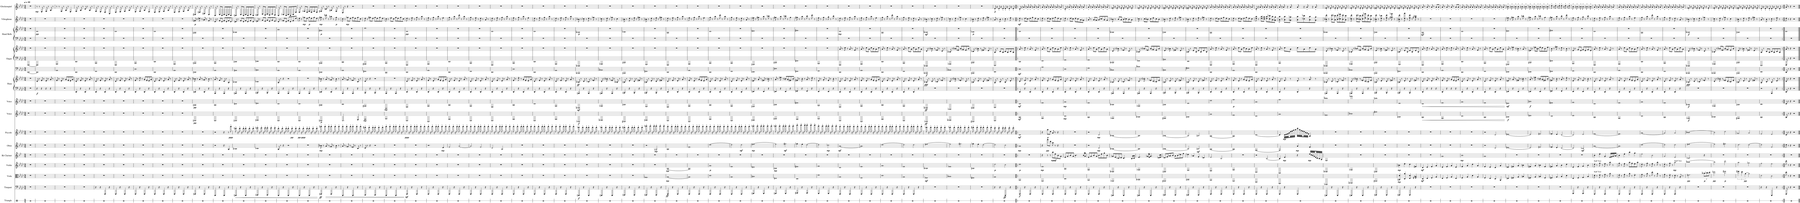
**kern	**kern	**dynam	**kern	**dynam	**kern	**dynam	**kern	**dynam	**kern	**dynam	**kern	**dynam	**kern	**dynam	**kern	**dynam	**kern	**kern	**dynam	**kern	**kern	**kern	**dynam	**kern	**kern	**dynam	**kern	**dynam	**kern	**dynam
*part14	*part13	*part13	*part12	*part12	*part11	*part11	*part10	*part10	*part9	*part9	*part8	*part8	*part7	*part7	*part6	*part6	*part5	*part5	*part5	*part4	*part4	*part4	*part4	*part3	*part3	*part3	*part2	*part2	*part1	*part1
*staff18	*staff17	*staff17	*staff16	*staff16	*staff15	*staff15	*staff14	*staff14	*staff13	*staff13	*staff12	*staff12	*staff11	*staff11	*staff10	*staff10	*staff9	*staff8	*staff8/9	*staff7	*staff6	*staff5	*staff5/6/7	*staff4	*staff3	*staff3/4	*staff2	*staff2	*staff1	*staff1
*I"Triangle	*I"Timpani	*	*I"Viola	*	*I"Violin	*	*I"Bb Clarinet	*	*I"Oboe	*	*I"Piccolo	*	*I"Voice	*	*I"Voice	*	*I"Harp	*	*	*I"Organ	*	*	*	*I"Hand Bells	*	*	*I"Vibraphone	*	*I"Glockenspiel	*
*I'Trgl.	*I'Timp.	*	*I'Vla.	*	*I'Vln.	*	*I'Bb Cl.	*	*I'Ob.	*	*I'Picc.	*	*I'Vo.	*	*I'Vo.	*	*I'Hrp.	*	*	*I'Org.	*	*	*	*I'Ha. Be.	*	*	*I'Vib.	*	*I'Glock.	*
*stria1	*	*	*	*	*	*	*	*	*	*	*	*	*	*	*	*	*	*	*	*	*	*	*	*	*	*	*	*	*	*
*clefX	*clefF4	*	*clefC3	*	*clefG2	*	*clefG2	*	*clefG2	*	*clefG2	*	*clefG2	*	*clefG2	*	*clefF4	*clefG2	*	*clefF4	*clefF4	*clefG2	*	*clefF4	*clefG2	*	*clefG2	*	*clefG2	*
*	*	*	*	*	*	*	*Trd1c2	*	*Trd4c7	*	*Trd-7c-12	*	*	*	*	*	*	*	*	*	*	*	*	*	*	*	*	*	*Trd-14c-24	*
*k[]	*k[b-e-a-d-]	*	*k[b-e-a-d-]	*	*k[b-e-a-d-]	*	*k[b-e-]	*	*k[b-e-a-d-]	*	*k[b-e-a-d-]	*	*k[b-e-a-d-]	*	*k[b-e-a-d-]	*	*k[b-e-a-d-]	*k[b-e-a-d-]	*	*k[b-e-a-d-]	*k[b-e-a-d-]	*k[b-e-a-d-]	*	*k[b-e-a-d-]	*k[b-e-a-d-]	*	*k[b-e-a-d-]	*	*k[b-e-a-d-]	*
*M4/4	*M4/4	*	*M4/4	*	*M4/4	*	*M4/4	*	*M4/4	*	*M4/4	*	*M4/4	*	*M4/4	*	*M4/4	*M4/4	*	*M4/4	*M4/4	*M4/4	*	*M4/4	*M4/4	*	*M4/4	*	*M4/4	*
*MM95	*MM95	*	*MM95	*	*MM95	*	*MM95	*	*MM95	*	*MM95	*	*MM95	*	*MM95	*	*MM95	*MM95	*	*MM95	*MM95	*MM95	*	*MM95	*MM95	*	*MM95	*	*MM95	*
=1	=1	=1	=1	=1	=1	=1	=1	=1	=1	=1	=1	=1	=1	=1	=1	=1	=1	=1	=1	=1	=1	=1	=1	=1	=1	=1	=1	=1	=1	=1
1r	1r	.	1r	.	1r	.	1r	.	1r	.	1r	.	1r	.	1r	.	1r	1r	.	[1DD-	[1DDD-	1r	.	1r	1r	.	1r	.	1r	.
=2	=2	=2	=2	=2	=2	=2	=2	=2	=2	=2	=2	=2	=2	=2	=2	=2	=2	=2	=2	=2	=2	=2	=2	=2	=2	=2	=2	=2	=2	=2
!	!	!	!	!	!	!	!	!	!	!	!	!	!	!	!	!	!	!	!LO:DY:b=2	!	!	!	!	!	!	!LO:DY:b	!	!	!	!LO:DY:b
1r	1r	.	1r	.	1r	.	1r	.	1r	.	1r	.	1r	.	1r	.	4r	8d-'/	f	1DD-]	1DDD-]	1r	.	1r	1d-	pp	1r	.	8r	mp
.	.	.	.	.	.	.	.	.	.	.	.	.	.	.	.	.	.	8r	.	.	.	.	.	.	.	.	.	.	8r	.
.	.	.	.	.	.	.	.	.	.	.	.	.	.	.	.	.	4r	8f'/	.	.	.	.	.	.	.	.	.	.	8E-/	.
.	.	.	.	.	.	.	.	.	.	.	.	.	.	.	.	.	.	8r	.	.	.	.	.	.	.	.	.	.	8r	.
.	.	.	.	.	.	.	.	.	.	.	.	.	.	.	.	.	4r	8e-'/	.	.	.	.	.	.	.	.	.	.	8F/	.
.	.	.	.	.	.	.	.	.	.	.	.	.	.	.	.	.	.	8r	.	.	.	.	.	.	.	.	.	.	8r	.
.	.	.	.	.	.	.	.	.	.	.	.	.	.	.	.	.	4r	8a-'/	.	.	.	.	.	.	.	.	.	.	8A-/	.
.	.	.	.	.	.	.	.	.	.	.	.	.	.	.	.	.	.	8r	.	.	.	.	.	.	.	.	.	.	8r	.
=3	=3	=3	=3	=3	=3	=3	=3	=3	=3	=3	=3	=3	=3	=3	=3	=3	=3	=3	=3	=3	=3	=3	=3	=3	=3	=3	=3	=3	=3	=3
1r	1r	.	1r	.	1r	.	1r	.	1r	.	1r	.	1r	.	1r	.	1r	8f'/	.	1AA-	1FFF	1r	.	1r	1r	.	1r	.	8r	.
.	.	.	.	.	.	.	.	.	.	.	.	.	.	.	.	.	.	8r	.	.	.	.	.	.	.	.	.	.	8r	.
.	.	.	.	.	.	.	.	.	.	.	.	.	.	.	.	.	.	8e-'/	.	.	.	.	.	.	.	.	.	.	8F/	.
.	.	.	.	.	.	.	.	.	.	.	.	.	.	.	.	.	.	8r	.	.	.	.	.	.	.	.	.	.	8r	.
.	.	.	.	.	.	.	.	.	.	.	.	.	.	.	.	.	.	8a-'/L	.	.	.	.	.	.	.	.	.	.	8A-/	.
.	.	.	.	.	.	.	.	.	.	.	.	.	.	.	.	.	.	8f'/	.	.	.	.	.	.	.	.	.	.	8r	.
.	.	.	.	.	.	.	.	.	.	.	.	.	.	.	.	.	.	8e-'/	.	.	.	.	.	.	.	.	.	.	4E-/	.
.	.	.	.	.	.	.	.	.	.	.	.	.	.	.	.	.	.	8a-'/J	.	.	.	.	.	.	.	.	.	.	.	.
=4	=4	=4	=4	=4	=4	=4	=4	=4	=4	=4	=4	=4	=4	=4	=4	=4	=4	=4	=4	=4	=4	=4	=4	=4	=4	=4	=4	=4	=4	=4
1r	1r	.	1r	.	1r	.	1r	.	1r	.	1r	.	1r	.	1r	.	4DD-/	8d-'/	.	1DD-	1DD-	1r	.	1r	1r	.	1r	.	8F/	.
.	.	.	.	.	.	.	.	.	.	.	.	.	.	.	.	.	.	8r	.	.	.	.	.	.	.	.	.	.	8r	.
.	.	.	.	.	.	.	.	.	.	.	.	.	.	.	.	.	4r	8f'/	.	.	.	.	.	.	.	.	.	.	8A-/	.
.	.	.	.	.	.	.	.	.	.	.	.	.	.	.	.	.	.	8r	.	.	.	.	.	.	.	.	.	.	8r	.
.	.	.	.	.	.	.	.	.	.	.	.	.	.	.	.	.	4DD-/	8e-'/	.	.	.	.	.	.	.	.	.	.	8d-/	.
.	.	.	.	.	.	.	.	.	.	.	.	.	.	.	.	.	.	8r	.	.	.	.	.	.	.	.	.	.	8r	.
.	.	.	.	.	.	.	.	.	.	.	.	.	.	.	.	.	4r	8a-'/	.	.	.	.	.	.	.	.	.	.	8A-/	.
.	.	.	.	.	.	.	.	.	.	.	.	.	.	.	.	.	.	8r	.	.	.	.	.	.	.	.	.	.	8r	.
=5	=5	=5	=5	=5	=5	=5	=5	=5	=5	=5	=5	=5	=5	=5	=5	=5	=5	=5	=5	=5	=5	=5	=5	=5	=5	=5	=5	=5	=5	=5
1r	4r	.	1r	.	1r	.	1r	.	1r	.	1r	.	1r	.	1r	.	4DD-/	8d-'/	.	1FF	1AAA-	1r	.	1r	1r	.	1r	.	8F/	.
.	.	.	.	.	.	.	.	.	.	.	.	.	.	.	.	.	.	8r	.	.	.	.	.	.	.	.	.	.	8r	.
.	4r	.	.	.	.	.	.	.	.	.	.	.	.	.	.	.	4r	8f'/	.	.	.	.	.	.	.	.	.	.	8E-/	.
.	.	.	.	.	.	.	.	.	.	.	.	.	.	.	.	.	.	8r	.	.	.	.	.	.	.	.	.	.	8r	.
.	4DDD-/	.	.	.	.	.	.	.	.	.	.	.	.	.	.	.	4DD-/	8e-'/	.	.	.	.	.	.	.	.	.	.	8D-/	.
.	.	.	.	.	.	.	.	.	.	.	.	.	.	.	.	.	.	8r	.	.	.	.	.	.	.	.	.	.	8r	.
.	4r	.	.	.	.	.	.	.	.	.	.	.	.	.	.	.	4r	8a-'/	.	.	.	.	.	.	.	.	.	.	8AA-/	.
.	.	.	.	.	.	.	.	.	.	.	.	.	.	.	.	.	.	8r	.	.	.	.	.	.	.	.	.	.	8r	.
=6	=6	=6	=6	=6	=6	=6	=6	=6	=6	=6	=6	=6	=6	=6	=6	=6	=6	=6	=6	=6	=6	=6	=6	=6	=6	=6	=6	=6	=6	=6
1r	4DDD-/	.	1r	.	1r	.	1r	.	1r	.	1r	.	1r	.	1r	.	4DD-/	8d-'/	.	1DD-	1DDD-	1r	.	1r	1d-	.	1r	.	8D-/	.
.	.	.	.	.	.	.	.	.	.	.	.	.	.	.	.	.	.	8r	.	.	.	.	.	.	.	.	.	.	8r	.
.	4r	.	.	.	.	.	.	.	.	.	.	.	.	.	.	.	4r	8f'/	.	.	.	.	.	.	.	.	.	.	8E-/	.
.	.	.	.	.	.	.	.	.	.	.	.	.	.	.	.	.	.	8r	.	.	.	.	.	.	.	.	.	.	8r	.
.	4DDD-/	.	.	.	.	.	.	.	.	.	.	.	.	.	.	.	4DD-/	8e-'/	.	.	.	.	.	.	.	.	.	.	8F/	.
.	.	.	.	.	.	.	.	.	.	.	.	.	.	.	.	.	.	8r	.	.	.	.	.	.	.	.	.	.	8r	.
.	4r	.	.	.	.	.	.	.	.	.	.	.	.	.	.	.	4r	8a-'/	.	.	.	.	.	.	.	.	.	.	8A-/	.
.	.	.	.	.	.	.	.	.	.	.	.	.	.	.	.	.	.	8r	.	.	.	.	.	.	.	.	.	.	8r	.
=7	=7	=7	=7	=7	=7	=7	=7	=7	=7	=7	=7	=7	=7	=7	=7	=7	=7	=7	=7	=7	=7	=7	=7	=7	=7	=7	=7	=7	=7	=7
1r	4DDD-/	.	1r	.	1r	.	1r	.	1r	.	1r	.	1r	.	1r	.	4DD-/	8f'/	.	1D-	1AAA-	1r	.	1r	1r	.	1r	.	8E-/	.
.	.	.	.	.	.	.	.	.	.	.	.	.	.	.	.	.	.	8r	.	.	.	.	.	.	.	.	.	.	8r	.
.	4r	.	.	.	.	.	.	.	.	.	.	.	.	.	.	.	4r	8dd-'\	.	.	.	.	.	.	.	.	.	.	8F/	.
.	.	.	.	.	.	.	.	.	.	.	.	.	.	.	.	.	.	8r	.	.	.	.	.	.	.	.	.	.	8r	.
.	4DDD-/	.	.	.	.	.	.	.	.	.	.	.	.	.	.	.	4DD-/	8a-'/L	.	.	.	.	.	.	.	.	.	.	8A-/	.
.	.	.	.	.	.	.	.	.	.	.	.	.	.	.	.	.	.	8f'/	.	.	.	.	.	.	.	.	.	.	8r	.
.	4r	.	.	.	.	.	.	.	.	.	.	.	.	.	.	.	4r	8e-'/	.	.	.	.	.	.	.	.	.	.	4E-/	.
.	.	.	.	.	.	.	.	.	.	.	.	.	.	.	.	.	.	8a-'/J	.	.	.	.	.	.	.	.	.	.	.	.
=8	=8	=8	=8	=8	=8	=8	=8	=8	=8	=8	=8	=8	=8	=8	=8	=8	=8	=8	=8	=8	=8	=8	=8	=8	=8	=8	=8	=8	=8	=8
1r	4DDD-/	.	1r	.	1r	.	1r	.	1r	.	1r	.	1r	.	1r	.	4DD-/	8d-'/	.	1DD-	1DD-	1r	.	1r	1d-	.	1r	.	8D-/	.
.	.	.	.	.	.	.	.	.	.	.	.	.	.	.	.	.	.	8r	.	.	.	.	.	.	.	.	.	.	8r	.
.	4r	.	.	.	.	.	.	.	.	.	.	.	.	.	.	.	4r	8f'/	.	.	.	.	.	.	.	.	.	.	8E-/	.
.	.	.	.	.	.	.	.	.	.	.	.	.	.	.	.	.	.	8r	.	.	.	.	.	.	.	.	.	.	8r	.
.	4DDD-/	.	.	.	.	.	.	.	.	.	.	.	.	.	.	.	4DD-/	8e-'/	.	.	.	.	.	.	.	.	.	.	8F/	.
.	.	.	.	.	.	.	.	.	.	.	.	.	.	.	.	.	.	8r	.	.	.	.	.	.	.	.	.	.	8r	.
.	4r	.	.	.	.	.	.	.	.	.	.	.	.	.	.	.	4r	8a-'/	.	.	.	.	.	.	.	.	.	.	8A-/	.
.	.	.	.	.	.	.	.	.	.	.	.	.	.	.	.	.	.	8r	.	.	.	.	.	.	.	.	.	.	8r	.
=9	=9	=9	=9	=9	=9	=9	=9	=9	=9	=9	=9	=9	=9	=9	=9	=9	=9	=9	=9	=9	=9	=9	=9	=9	=9	=9	=9	=9	=9	=9
1r	4DDD-/	.	1r	.	1r	.	1r	.	1r	.	1r	.	1r	.	1r	.	4DD-/	8d-'/	.	1AA-	1FFF	1r	.	1r	1r	.	1r	.	8D-/	.
.	.	.	.	.	.	.	.	.	.	.	.	.	.	.	.	.	.	8r	.	.	.	.	.	.	.	.	.	.	8r	.
.	4r	.	.	.	.	.	.	.	.	.	.	.	.	.	.	.	4r	8f'/	.	.	.	.	.	.	.	.	.	.	8E-/	.
.	.	.	.	.	.	.	.	.	.	.	.	.	.	.	.	.	.	8r	.	.	.	.	.	.	.	.	.	.	8r	.
.	4DDD-/	.	.	.	.	.	.	.	.	.	.	.	.	.	.	.	4DD-/	8e-'/	.	.	.	.	.	.	.	.	.	.	8F/	.
.	.	.	.	.	.	.	.	.	.	.	.	.	.	.	.	.	.	8r	.	.	.	.	.	.	.	.	.	.	8r	.
.	4r	.	.	.	.	.	.	.	.	.	.	.	.	.	.	.	4r	8a-'/	.	.	.	.	.	.	.	.	.	.	8A-/	.
.	.	.	.	.	.	.	.	.	.	.	.	.	.	.	.	.	.	8r	.	.	.	.	.	.	.	.	.	.	8r	.
=10	=10	=10	=10	=10	=10	=10	=10	=10	=10	=10	=10	=10	=10	=10	=10	=10	=10	=10	=10	=10	=10	=10	=10	=10	=10	=10	=10	=10	=10	=10
!	!	!	!	!	!	!	!	!	!	!	!	!	!	!LO:DY:b	!	!LO:DY:b	!	!	!	!	!	!	!	!	!	!	!	!LO:DY:b	!	!
1r	4DDDn/	.	1r	.	1r	.	1r	.	1r	.	1r	.	1AAn	pp	1An	pp	4DDn/	8b--X\	.	1DDn	1AAAn	1r	.	1r	1An	.	8f#X/	p	8FF#X/	.
.	.	.	.	.	.	.	.	.	.	.	.	.	.	.	.	.	.	8r	.	.	.	.	.	.	.	.	8r	.	8r	.
.	4r	.	.	.	.	.	.	.	.	.	.	.	.	.	.	.	4r	8a-/	.	.	.	.	.	.	.	.	8ddn\	.	8Dn/	.
.	.	.	.	.	.	.	.	.	.	.	.	.	.	.	.	.	.	8r	.	.	.	.	.	.	.	.	8r	.	8r	.
.	4DDD/	.	.	.	.	.	.	.	.	.	.	.	.	.	.	.	4DD/	8g-X/	.	.	.	.	.	.	.	.	8an/	.	8AAn/	.
.	.	.	.	.	.	.	.	.	.	.	.	.	.	.	.	.	.	8r	.	.	.	.	.	.	.	.	8r	.	8r	.
.	4r	.	.	.	.	.	.	.	.	.	.	.	.	.	.	.	4r	8b--\	.	.	.	.	.	.	.	.	8f#/	.	8FF#/	.
.	.	.	.	.	.	.	.	.	.	.	.	.	.	.	.	.	.	8r	.	.	.	.	.	.	.	.	8r	.	8r	.
=11	=11	=11	=11	=11	=11	=11	=11	=11	=11	=11	=11	=11	=11	=11	=11	=11	=11	=11	=11	=11	=11	=11	=11	=11	=11	=11	=11	=11	=11	=11
1r	4AAAA-/	.	1r	.	1r	.	1r	.	2r	.	2r	.	1AA-	.	1A-	.	4AAA-/	8a-/	.	1AA-	1AAA-	1r	.	1r	1r	.	8d-/	.	8DD-/	.
.	.	.	.	.	.	.	.	.	.	.	.	.	.	.	.	.	.	8r	.	.	.	.	.	.	.	.	8r	.	8r	.
.	4r	.	.	.	.	.	.	.	.	.	.	.	.	.	.	.	4r	8f/	.	.	.	.	.	.	.	.	8f/L	.	8FF/L	.
.	.	.	.	.	.	.	.	.	.	.	.	.	.	.	.	.	.	8r	.	.	.	.	.	.	.	.	8d-/J	.	8DD-/J	.
.	4AAAA-/	.	.	.	.	.	.	.	4r	.	4r	.	.	.	.	.	4AAA-/	8d-/	.	.	.	.	.	.	.	.	8f/L	.	8FF/L	.
.	.	.	.	.	.	.	.	.	.	.	.	.	.	.	.	.	.	8r	.	.	.	.	.	.	.	.	8d-/	.	8DD-/	.
.	4r	.	.	.	.	.	.	.	4A-/	.	8r	.	.	.	.	.	4r	4A-/	.	.	.	.	.	.	.	.	8f/	.	8FF/	.
!	!	!	!	!	!	!	!	!	!	!	!	!LO:DY:b	!	!	!	!	!	!	!	!	!	!	!	!	!	!	!	!	!	!
.	.	.	.	.	.	.	.	.	.	.	8aaa-`\	ppp	.	.	.	.	.	.	.	.	.	.	.	.	.	.	8d-/J	.	8DD-/J	.
=12	=12	=12	=12	=12	=12	=12	=12	=12	=12	=12	=12	=12	=12	=12	=12	=12	=12	=12	=12	=12	=12	=12	=12	=12	=12	=12	=12	=12	=12	=12
!	!	!LO:HP:b	!	!	!	!	!	!	!	!	!	!	!	!	!	!	!	!	!	!	!	!	!	!	!	!	!	!	!	!
1r	4AAAAn/	<	1r	.	1r	.	1r	.	1B--X	.	8dddn`\	.	1AAn	.	1dn	.	4AAAn/	1B--X	.	1AAn	1DDn	1r	.	1r	1B--X	.	8dn/	.	8DDn/	.
.	.	.	.	.	.	.	.	.	.	.	16r	.	.	.	.	.	.	.	.	.	.	.	.	.	.	.	8r	.	8r	.
.	.	.	.	.	.	.	.	.	.	.	8ddd`\	.	.	.	.	.	.	.	.	.	.	.	.	.	.	.	.	.	.	.
.	4r	.	.	.	.	.	.	.	.	.	.	.	.	.	.	.	4r	.	.	.	.	.	.	.	.	.	8f/L	.	8FF/L	.
.	.	.	.	.	.	.	.	.	.	.	16r	.	.	.	.	.	.	.	.	.	.	.	.	.	.	.	.	.	.	.
.	.	.	.	.	.	.	.	.	.	.	8ddd`\	.	.	.	.	.	.	.	.	.	.	.	.	.	.	.	8d/J	.	8DD/J	.
.	4AAAA/	.	.	.	.	.	.	.	.	.	8ddd`\	.	.	.	.	.	4AAA/	.	.	.	.	.	.	.	.	.	8f/L	.	8FF/L	.
.	.	.	.	.	.	.	.	.	.	.	16r	.	.	.	.	.	.	.	.	.	.	.	.	.	.	.	8d/	.	8DD/	.
.	.	.	.	.	.	.	.	.	.	.	8ddd`\	.	.	.	.	.	.	.	.	.	.	.	.	.	.	.	.	.	.	.
.	4r	.	.	.	.	.	.	.	.	.	.	.	.	.	.	.	4r	.	.	.	.	.	.	.	.	.	8f/	.	8FF/	.
.	.	.	.	.	.	.	.	.	.	.	16r	.	.	.	.	.	.	.	.	.	.	.	.	.	.	.	.	.	.	.
.	.	.	.	.	.	.	.	.	.	.	8ddd`\	.	.	.	.	.	.	.	.	.	.	.	.	.	.	.	8d/J	.	8DD/J	.
=13	=13	=13	=13	=13	=13	=13	=13	=13	=13	=13	=13	=13	=13	=13	=13	=13	=13	=13	=13	=13	=13	=13	=13	=13	=13	=13	=13	=13	=13	=13
1r	4BBBBn/	.	1r	.	1r	.	1r	.	1c-X	.	8eeen`\	.	1BBn	.	1en	.	4BBBn/	1c-X	.	1BBn	1EEn	1r	.	1r	1r	.	8en/	.	8EEn/	.
.	.	.	.	.	.	.	.	.	.	.	16r	.	.	.	.	.	.	.	.	.	.	.	.	.	.	.	8r	.	8r	.
.	.	.	.	.	.	.	.	.	.	.	8eee`\	.	.	.	.	.	.	.	.	.	.	.	.	.	.	.	.	.	.	.
.	4r	.	.	.	.	.	.	.	.	.	.	.	.	.	.	.	4r	.	.	.	.	.	.	.	.	.	8g/L	.	8GG/L	.
.	.	.	.	.	.	.	.	.	.	.	16r	.	.	.	.	.	.	.	.	.	.	.	.	.	.	.	.	.	.	.
.	.	.	.	.	.	.	.	.	.	.	8eee`\	.	.	.	.	.	.	.	.	.	.	.	.	.	.	.	8e/J	.	8EE/J	.
.	4BBBB/	.	.	.	.	.	.	.	.	.	8eee`\	.	.	.	.	.	4BBB/	.	.	.	.	.	.	.	.	.	8g/L	.	8GG/L	.
.	.	.	.	.	.	.	.	.	.	.	16r	.	.	.	.	.	.	.	.	.	.	.	.	.	.	.	8e/	.	8EE/	.
.	.	.	.	.	.	.	.	.	.	.	8eee`\	.	.	.	.	.	.	.	.	.	.	.	.	.	.	.	.	.	.	.
.	4r	.	.	.	.	.	.	.	.	.	.	.	.	.	.	.	4r	.	.	.	.	.	.	.	.	.	8g/	.	8GG/	.
.	.	.	.	.	.	.	.	.	.	.	16r	.	.	.	.	.	.	.	.	.	.	.	.	.	.	.	.	.	.	.
.	.	.	.	.	.	.	.	.	.	.	8eee`\	.	.	.	.	.	.	.	.	.	.	.	.	.	.	.	8e/J	.	8EE/J	.
=14	=14	=14	=14	=14	=14	=14	=14	=14	=14	=14	=14	=14	=14	=14	=14	=14	=14	=14	=14	=14	=14	=14	=14	=14	=14	=14	=14	=14	=14	=14
1r	4AAAA-/	.	1r	.	1r	.	1r	.	8A-/	.	8ddd-`\	.	1AA-	.	1d-	.	4AAA-/	8A-/	.	1AA-	1DD-	1r	.	1r	1a-	.	8d-/	.	8DD-/	.
.	.	.	.	.	.	.	.	.	8r	.	16r	.	.	.	.	.	.	8r	.	.	.	.	.	.	.	.	8r	.	8r	.
.	.	.	.	.	.	.	.	.	.	.	8ddd-`\	.	.	.	.	.	.	.	.	.	.	.	.	.	.	.	.	.	.	.
.	4r	.	.	.	.	.	.	.	4r	.	.	.	.	.	.	.	4r	4r	.	.	.	.	.	.	.	.	8f-X/L	.	8FF-X/L	.
.	.	.	.	.	.	.	.	.	.	.	16r	.	.	.	.	.	.	.	.	.	.	.	.	.	.	.	.	.	.	.
.	.	.	.	.	.	.	.	.	.	.	8ddd-`\	.	.	.	.	.	.	.	.	.	.	.	.	.	.	.	8d-/J	.	8DD-/J	.
.	4AAAA-/	.	.	.	.	.	.	.	2r	.	8ddd-`\	.	.	.	.	.	4AAA-/	2r	.	.	.	.	.	.	.	.	8f-/L	.	8FF-/L	.
.	.	.	.	.	.	.	.	.	.	.	16r	.	.	.	.	.	.	.	.	.	.	.	.	.	.	.	8d-/	.	8DD-/	.
!	!	!	!	!	!	!	!	!	!	!	!	!LO:DY:b	!	!	!	!	!	!	!	!	!	!	!	!	!	!	!	!	!	!
.	.	.	.	.	.	.	.	.	.	.	8ddd-`\	pp	.	.	.	.	.	.	.	.	.	.	.	.	.	.	.	.	.	.
.	4r	.	.	.	.	.	.	.	.	.	.	.	.	.	.	.	4r	.	.	.	.	.	.	.	.	.	8f-/	.	8FF-/	.
.	.	.	.	.	.	.	.	.	.	.	16r	.	.	.	.	.	.	.	.	.	.	.	.	.	.	.	.	.	.	.
.	.	.	.	.	.	.	.	.	.	.	8ddd-`\	.	.	.	.	.	.	.	.	.	.	.	.	.	.	.	8dd-/J	.	8D-/J	.
=15	=15	=15	=15	=15	=15	=15	=15	=15	=15	=15	=15	=15	=15	=15	=15	=15	=15	=15	=15	=15	=15	=15	=15	=15	=15	=15	=15	=15	=15	=15
!	!	!	!	!	!	!	!	!	!	!	!	!LO:DY:b	!	!	!	!	!	!	!	!	!	!	!	!	!	!	!	!	!	!
1r	4AAAA-/	.	1r	.	1r	.	1r	.	1r	.	8ddd-`\	pp	1AA-	.	1d-	.	4AAA-/	1r	.	1AA-	1DD-	1r	.	1r	1r	.	8dd-\	.	8D-/	.
.	.	.	.	.	.	.	.	.	.	.	16r	.	.	.	.	.	.	.	.	.	.	.	.	.	.	.	8r	.	8r	.
!	!	!	!	!	!	!	!	!	!	!	!	!LO:DY:b	!	!	!	!	!	!	!	!	!	!	!	!	!	!	!	!	!	!
.	.	.	.	.	.	.	.	.	.	.	8ddd-`\	ppp	.	.	.	.	.	.	.	.	.	.	.	.	.	.	.	.	.	.
!	!	!	!	!	!	!	!	!	!	!	!	!	!	!	!	!	!	!	!	!	!	!	!	!	!	!	!	!LO:DY:b	!	!
.	4r	.	.	.	.	.	.	.	.	.	.	.	.	.	.	.	4r	.	.	.	.	.	.	.	.	.	8ff-X\L	mp	8F-X/L	.
.	.	.	.	.	.	.	.	.	.	.	16r	.	.	.	.	.	.	.	.	.	.	.	.	.	.	.	.	.	.	.
.	.	.	.	.	.	.	.	.	.	.	8ddd-`\	.	.	.	.	.	.	.	.	.	.	.	.	.	.	.	8dd-\J	.	8D-/J	.
!	!	!	!	!	!	!	!	!	!	!	!	!	!	!	!	!	!	!	!	!	!	!	!	!	!	!	!	!LO:DY:b	!	!
.	4AAAA-/	.	.	.	.	.	.	.	.	.	8ddd-`\	.	.	.	.	.	4AAA-/	.	.	.	.	.	.	.	.	.	8ff-\L	p	8F-/L	.
.	.	.	.	.	.	.	.	.	.	.	16r	.	.	.	.	.	.	.	.	.	.	.	.	.	.	.	8dd-\	.	8D-/	.
.	.	.	.	.	.	.	.	.	.	.	8ddd-`\	.	.	.	.	.	.	.	.	.	.	.	.	.	.	.	.	.	.	.
.	4r	.	.	.	.	.	.	.	.	.	.	.	.	.	.	.	4r	.	.	.	.	.	.	.	.	.	8ff-\	.	8F-/	.
.	.	.	.	.	.	.	.	.	.	.	16r	.	.	.	.	.	.	.	.	.	.	.	.	.	.	.	.	.	.	.
.	.	.	.	.	.	.	.	.	.	.	8ddd-`\	.	.	.	.	.	.	.	.	.	.	.	.	.	.	.	8dd-\J	.	8D-/J	.
.	.	[	.	.	.	.	.	.	.	.	.	.	.	.	.	.	.	.	.	.	.	.	.	.	.	.	.	.	.	.
=16	=16	=16	=16	=16	=16	=16	=16	=16	=16	=16	=16	=16	=16	=16	=16	=16	=16	=16	=16	=16	=16	=16	=16	=16	=16	=16	=16	=16	=16	=16
!	!	!LO:DY:b	!	!	!	!	!	!	!	!LO:DY:b	!	!	!	!LO:DY:b	!	!	!	!	!	!	!	!	!	!	!	!LO:DY:b	!	!LO:DY:b	!	!
1r	4DDDn/	ff	1r	.	1r	.	1r	.	8b--X\	mp	8aaan`\	.	1AAn	p	1An	.	4DDn/	8b--X\	.	1DDn	1AAAn	1r	.	1r	1f#X	p	8ff#X\	mp	8F#X/	.
.	.	.	.	.	.	.	.	.	8r	.	16r	.	.	.	.	.	.	8r	.	.	.	.	.	.	.	.	8r	.	8r	.
.	.	.	.	.	.	.	.	.	.	.	8aaa`\	.	.	.	.	.	.	.	.	.	.	.	.	.	.	.	.	.	.	.
!	!	!LO:HP:b	!	!	!	!	!	!	!	!	!	!	!	!	!	!	!	!	!	!	!	!	!	!	!	!	!	!	!	!
.	4r	>	.	.	.	.	.	.	8a-/	.	.	.	.	.	.	.	4r	8a-/	.	.	.	.	.	.	.	.	8dddn\	.	8dn/	.
.	.	.	.	.	.	.	.	.	.	.	16r	.	.	.	.	.	.	.	.	.	.	.	.	.	.	.	.	.	.	.
.	.	.	.	.	.	.	.	.	8r	.	8aaa`\	.	.	.	.	.	.	8r	.	.	.	.	.	.	.	.	8r	.	8r	.
.	4DDD/	.	.	.	.	.	.	.	8g-X/	.	8aaa`\	.	.	.	.	.	4DD/	8g-X/	.	.	.	.	.	.	.	.	8aan\	.	8An/	.
.	.	.	.	.	.	.	.	.	8r	.	16r	.	.	.	.	.	.	8r	.	.	.	.	.	.	.	.	8r	.	8r	.
.	.	.	.	.	.	.	.	.	.	.	8aaa`\	.	.	.	.	.	.	.	.	.	.	.	.	.	.	.	.	.	.	.
!	!	!	!	!	!	!	!	!	!	!	!	!	!	!	!	!	!	!	!	!	!	!	!	!	!	!	!	!LO:DY:b	!	!
.	4r	.	.	.	.	.	.	.	8b--\	.	.	.	.	.	.	.	4r	8b--\	.	.	.	.	.	.	.	.	8ff#\	p	8F#/	.
.	.	.	.	.	.	.	.	.	.	.	16r	.	.	.	.	.	.	.	.	.	.	.	.	.	.	.	.	.	.	.
.	.	.	.	.	.	.	.	.	8r	.	8aaa`\	.	.	.	.	.	.	8r	.	.	.	.	.	.	.	.	8r	.	8r	.
=17	=17	=17	=17	=17	=17	=17	=17	=17	=17	=17	=17	=17	=17	=17	=17	=17	=17	=17	=17	=17	=17	=17	=17	=17	=17	=17	=17	=17	=17	=17
1r	4AAAA-/	.	1r	.	1r	.	1r	.	8a-/	.	8aaa-`\	.	2.AA-/	.	1c	.	4AAA-/	8a-/	.	1AA-	1CC	1r	.	1r	1r	.	8cc\	.	8C/	.
.	.	.	.	.	.	.	.	.	8r	.	16r	.	.	.	.	.	.	8r	.	.	.	.	.	.	.	.	8r	.	8r	.
.	.	.	.	.	.	.	.	.	.	.	8aaa-`\	.	.	.	.	.	.	.	.	.	.	.	.	.	.	.	.	.	.	.
!	!	!	!	!	!	!	!	!	!	!	!	!	!	!	!	!	!	!	!	!	!	!	!	!	!	!	!	!LO:DY:b	!	!
.	4r	.	.	.	.	.	.	.	8g-X/	.	.	.	.	.	.	.	4r	8g-X/	.	.	.	.	.	.	.	.	8ff-X\L	mp	4r	.
.	.	.	.	.	.	.	.	.	.	.	16r	.	.	.	.	.	.	.	.	.	.	.	.	.	.	.	.	.	.	.
.	.	.	.	.	.	.	.	.	8r	.	8aaa-`\	.	.	.	.	.	.	8r	.	.	.	.	.	.	.	.	8dd-\J	.	.	.
.	4AAAA-/	.	.	.	.	.	.	.	8f-X/	.	8aaa-`\	.	.	.	.	.	4AAA-/	8f-X/	.	.	.	.	.	.	.	.	8ff-\L	.	2r	.
.	.	.	.	.	.	.	.	.	8r	.	16r	.	.	.	.	.	.	8r	.	.	.	.	.	.	.	.	8dd-\	.	.	.
.	.	.	.	.	.	.	.	.	.	.	8aaa-`\	.	.	.	.	.	.	.	.	.	.	.	.	.	.	.	.	.	.	.
.	4r	.	.	.	.	.	.	.	8c/	.	.	.	4C/	.	.	.	4r	8c/	.	.	.	.	.	.	.	.	8ff-\	.	.	.
.	.	.	.	.	.	.	.	.	.	.	16r	.	.	.	.	.	.	.	.	.	.	.	.	.	.	.	.	.	.	.
.	.	.	.	.	.	.	.	.	8r	.	8aaa-`\	.	.	.	.	.	.	8r	.	.	.	.	.	.	.	.	8cc\J	.	.	.
=18	=18	=18	=18	=18	=18	=18	=18	=18	=18	=18	=18	=18	=18	=18	=18	=18	=18	=18	=18	=18	=18	=18	=18	=18	=18	=18	=18	=18	=18	=18
!	!	!	!	!	!	!	!	!	!	!	!	!	!	!LO:DY:b	!	!	!	!	!	!	!	!	!	!	!	!	!	!	!	!
1r	4BBBB-/	.	1r	.	1r	.	1r	.	8d-/	.	8fff#X`\	.	1D-	mp	1F#X	.	4BBB-/	8d-/	.	1FF#X	1FFF#X	1r	.	1r	1dd-	.	8dd-\	.	1r	.
.	.	.	.	.	.	.	.	.	8r	.	16r	.	.	.	.	.	.	8r	.	.	.	.	.	.	.	.	8r	.	.	.
.	.	.	.	.	.	.	.	.	.	.	8fff#`\	.	.	.	.	.	.	.	.	.	.	.	.	.	.	.	.	.	.	.
.	4r	.	.	.	.	.	.	.	4r	.	.	.	.	.	.	.	4r	4r	.	.	.	.	.	.	.	.	8ff#X\L	.	.	.
.	.	.	.	.	.	.	.	.	.	.	16r	.	.	.	.	.	.	.	.	.	.	.	.	.	.	.	.	.	.	.
.	.	.	.	.	.	.	.	.	.	.	8fff#`\	.	.	.	.	.	.	.	.	.	.	.	.	.	.	.	8dd-\J	.	.	.
.	4BBBB-/	.	.	.	.	.	.	.	2r	.	8fff#`\	.	.	.	.	.	4BBB-/	2r	.	.	.	.	.	.	.	.	8ff#\L	.	.	.
.	.	.	.	.	.	.	.	.	.	.	16r	.	.	.	.	.	.	.	.	.	.	.	.	.	.	.	8dd-\	.	.	.
.	.	.	.	.	.	.	.	.	.	.	8fff#`\	.	.	.	.	.	.	.	.	.	.	.	.	.	.	.	.	.	.	.
.	4r	.	.	.	.	.	.	.	.	.	.	.	.	.	.	.	4r	.	.	.	.	.	.	.	.	.	8ff#\	.	.	.
.	.	.	.	.	.	.	.	.	.	.	16r	.	.	.	.	.	.	.	.	.	.	.	.	.	.	.	.	.	.	.
.	.	.	.	.	.	.	.	.	.	.	8fff#`\	.	.	.	.	.	.	.	.	.	.	.	.	.	.	.	8dd-\J	.	.	.
=19	=19	=19	=19	=19	=19	=19	=19	=19	=19	=19	=19	=19	=19	=19	=19	=19	=19	=19	=19	=19	=19	=19	=19	=19	=19	=19	=19	=19	=19	=19
!	!	!	!	!	!	!	!	!	!	!	!	!	!	!	!	!LO:DY:b	!	!	!	!	!	!	!	!	!	!	!	!	!	!
1r	4AAAA-/	.	1r	.	1r	.	1r	.	1r	.	8aaa-`\	.	1E-	.	1AA-	mp	4AAA-/	1r	.	1CC	1AAA-	1r	.	1r	1r	.	8cc\	.	1r	.
.	.	.	.	.	.	.	.	.	.	.	16r	.	.	.	.	.	.	.	.	.	.	.	.	.	.	.	8r	.	.	.
.	.	.	.	.	.	.	.	.	.	.	8aaa-`\	.	.	.	.	.	.	.	.	.	.	.	.	.	.	.	.	.	.	.
.	4r	.	.	.	.	.	.	.	.	.	.	.	.	.	.	.	4r	.	.	.	.	.	.	.	.	.	8ee-\L	.	.	.
.	.	.	.	.	.	.	.	.	.	.	16r	.	.	.	.	.	.	.	.	.	.	.	.	.	.	.	.	.	.	.
.	.	.	.	.	.	.	.	.	.	.	8aaa-`\	.	.	.	.	.	.	.	.	.	.	.	.	.	.	.	8cc\J	.	.	.
.	4AAAA-/	.	.	.	.	.	.	.	.	.	8aaa-`\	.	.	.	.	.	4AAA-/	.	.	.	.	.	.	.	.	.	8ff\L	.	.	.
.	.	.	.	.	.	.	.	.	.	.	16r	.	.	.	.	.	.	.	.	.	.	.	.	.	.	.	8dd-\	.	.	.
.	.	.	.	.	.	.	.	.	.	.	8aaa-`\	.	.	.	.	.	.	.	.	.	.	.	.	.	.	.	.	.	.	.
.	4r	.	.	.	.	.	.	.	.	.	.	.	.	.	.	.	4r	.	.	.	.	.	.	.	.	.	8ff\	.	.	.
.	.	.	.	.	.	.	.	.	.	.	16r	.	.	.	.	.	.	.	.	.	.	.	.	.	.	.	.	.	.	.
.	.	.	.	.	.	.	.	.	.	.	8aaa-`\	.	.	.	.	.	.	.	.	.	.	.	.	.	.	.	8cc\J	.	.	.
.	.	]	.	.	.	.	.	.	.	.	.	.	.	.	.	.	.	.	.	.	.	.	.	.	.	.	.	.	.	.
=20	=20	=20	=20	=20	=20	=20	=20	=20	=20	=20	=20	=20	=20	=20	=20	=20	=20	=20	=20	=20	=20	=20	=20	=20	=20	=20	=20	=20	=20	=20
!	!	!LO:DY:b	!	!	!	!	!	!	!	!	!	!LO:DY:b	!	!	!	!	!	!	!	!	!	!	!	!	!	!LO:DY:b	!	!	!	!
1r	4DDD-/	mf	1r	.	1r	.	1r	.	1r	.	8aaa-`\	ppp	1AA-	.	1D-	.	4DD-/	8d-'/	.	1DD-	1DDD-	1r	.	1r	1d-	pp	8dd-\	.	1r	.
.	.	.	.	.	.	.	.	.	.	.	16r	.	.	.	.	.	.	8r	.	.	.	.	.	.	.	.	8r	.	.	.
.	.	.	.	.	.	.	.	.	.	.	8aaa-`\	.	.	.	.	.	.	.	.	.	.	.	.	.	.	.	.	.	.	.
.	4r	.	.	.	.	.	.	.	.	.	.	.	.	.	.	.	4r	8f'/	.	.	.	.	.	.	.	.	8ee-\	.	.	.
.	.	.	.	.	.	.	.	.	.	.	16r	.	.	.	.	.	.	.	.	.	.	.	.	.	.	.	.	.	.	.
.	.	.	.	.	.	.	.	.	.	.	8aaa-`\	.	.	.	.	.	.	8r	.	.	.	.	.	.	.	.	8r	.	.	.
.	4DDD-/	.	.	.	.	.	.	.	.	.	8aaa-`\	.	.	.	.	.	4DD-/	8e-'/	.	.	.	.	.	.	.	.	8ff\	.	.	.
.	.	.	.	.	.	.	.	.	.	.	16r	.	.	.	.	.	.	8r	.	.	.	.	.	.	.	.	8r	.	.	.
.	.	.	.	.	.	.	.	.	.	.	8aaa-`\	.	.	.	.	.	.	.	.	.	.	.	.	.	.	.	.	.	.	.
.	4r	.	.	.	.	.	.	.	.	.	.	.	.	.	.	.	4r	8a-'/	.	.	.	.	.	.	.	.	8aa-\	.	.	.
.	.	.	.	.	.	.	.	.	.	.	16r	.	.	.	.	.	.	.	.	.	.	.	.	.	.	.	.	.	.	.
.	.	.	.	.	.	.	.	.	.	.	8aaa-`\	.	.	.	.	.	.	8r	.	.	.	.	.	.	.	.	8r	.	.	.
=21	=21	=21	=21	=21	=21	=21	=21	=21	=21	=21	=21	=21	=21	=21	=21	=21	=21	=21	=21	=21	=21	=21	=21	=21	=21	=21	=21	=21	=21	=21
1r	4DDD-/	.	1r	.	1r	.	1r	.	2.r	.	8aaa-`\	.	1FF	.	1F	.	4DD-/	8f'/	.	1AA-	1FFF	1r	.	1r	1r	.	8ee-\	.	1r	.
.	.	.	.	.	.	.	.	.	.	.	16r	.	.	.	.	.	.	8r	.	.	.	.	.	.	.	.	8r	.	.	.
.	.	.	.	.	.	.	.	.	.	.	8aaa-`\	.	.	.	.	.	.	.	.	.	.	.	.	.	.	.	.	.	.	.
.	4r	.	.	.	.	.	.	.	.	.	.	.	.	.	.	.	4r	8e-'/	.	.	.	.	.	.	.	.	8ff\	.	.	.
.	.	.	.	.	.	.	.	.	.	.	16r	.	.	.	.	.	.	.	.	.	.	.	.	.	.	.	.	.	.	.
.	.	.	.	.	.	.	.	.	.	.	8aaa-`\	.	.	.	.	.	.	8r	.	.	.	.	.	.	.	.	8r	.	.	.
.	4DDD-/	.	.	.	.	.	.	.	.	.	8aaa-`\	.	.	.	.	.	4DD-/	8a-'/L	.	.	.	.	.	.	.	.	8aa-\	.	.	.
.	.	.	.	.	.	.	.	.	.	.	16r	.	.	.	.	.	.	8f'/	.	.	.	.	.	.	.	.	8r	.	.	.
.	.	.	.	.	.	.	.	.	.	.	8aaa-`\	.	.	.	.	.	.	.	.	.	.	.	.	.	.	.	.	.	.	.
!	!	!	!	!	!	!	!	!	!	!LO:DY:b	!	!	!	!	!	!	!	!	!	!	!	!	!	!	!	!	!	!	!	!
.	4r	.	.	.	.	.	.	.	4e-/	mp	.	.	.	.	.	.	4r	8e-'/	.	.	.	.	.	.	.	.	4ee-\	.	.	.
.	.	.	.	.	.	.	.	.	.	.	16r	.	.	.	.	.	.	.	.	.	.	.	.	.	.	.	.	.	.	.
.	.	.	.	.	.	.	.	.	.	.	8aaa-`\	.	.	.	.	.	.	8a-'/J	.	.	.	.	.	.	.	.	.	.	.	.
=22	=22	=22	=22	=22	=22	=22	=22	=22	=22	=22	=22	=22	=22	=22	=22	=22	=22	=22	=22	=22	=22	=22	=22	=22	=22	=22	=22	=22	=22	=22
1r	4DDD-/	.	1r	.	1r	.	1r	.	2f/	.	8aaa-`\	.	1D-	.	1A-	.	4DD-/	8d-'/	.	1DD-	1DD-	1r	.	1r	1r	.	8ff\	.	1r	.
.	.	.	.	.	.	.	.	.	.	.	16r	.	.	.	.	.	.	8r	.	.	.	.	.	.	.	.	8r	.	.	.
.	.	.	.	.	.	.	.	.	.	.	8aaa-`\	.	.	.	.	.	.	.	.	.	.	.	.	.	.	.	.	.	.	.
.	4r	.	.	.	.	.	.	.	.	.	.	.	.	.	.	.	4r	8f'/	.	.	.	.	.	.	.	.	8aa-\	.	.	.
.	.	.	.	.	.	.	.	.	.	.	16r	.	.	.	.	.	.	.	.	.	.	.	.	.	.	.	.	.	.	.
.	.	.	.	.	.	.	.	.	.	.	8aaa-`\	.	.	.	.	.	.	8r	.	.	.	.	.	.	.	.	8r	.	.	.
.	4DDD-/	.	.	.	.	.	.	.	[2a-/	.	8aaa-`\	.	.	.	.	.	4DD-/	8e-'/	.	.	.	.	.	.	.	.	8ddd-\	.	.	.
.	.	.	.	.	.	.	.	.	.	.	16r	.	.	.	.	.	.	8r	.	.	.	.	.	.	.	.	8r	.	.	.
.	.	.	.	.	.	.	.	.	.	.	8aaa-`\	.	.	.	.	.	.	.	.	.	.	.	.	.	.	.	.	.	.	.
.	4r	.	.	.	.	.	.	.	.	.	.	.	.	.	.	.	4r	8a-'/	.	.	.	.	.	.	.	.	8aa-\	.	.	.
.	.	.	.	.	.	.	.	.	.	.	16r	.	.	.	.	.	.	.	.	.	.	.	.	.	.	.	.	.	.	.
.	.	.	.	.	.	.	.	.	.	.	8aaa-`\	.	.	.	.	.	.	8r	.	.	.	.	.	.	.	.	8r	.	.	.
=23	=23	=23	=23	=23	=23	=23	=23	=23	=23	=23	=23	=23	=23	=23	=23	=23	=23	=23	=23	=23	=23	=23	=23	=23	=23	=23	=23	=23	=23	=23
1r	4DDD-/	.	1r	.	1r	.	1r	.	2a-/]	.	8aaa-`\	.	1AA-	.	1F	.	4DD-/	8d-'/	.	1FF	1AAA-	1r	.	1r	1r	.	8ff\	.	1r	.
.	.	.	.	.	.	.	.	.	.	.	16r	.	.	.	.	.	.	8r	.	.	.	.	.	.	.	.	8r	.	.	.
.	.	.	.	.	.	.	.	.	.	.	8aaa-`\	.	.	.	.	.	.	.	.	.	.	.	.	.	.	.	.	.	.	.
.	4r	.	.	.	.	.	.	.	.	.	.	.	.	.	.	.	4r	8f'/	.	.	.	.	.	.	.	.	8ee-\	.	.	.
.	.	.	.	.	.	.	.	.	.	.	16r	.	.	.	.	.	.	.	.	.	.	.	.	.	.	.	.	.	.	.
.	.	.	.	.	.	.	.	.	.	.	8aaa-`\	.	.	.	.	.	.	8r	.	.	.	.	.	.	.	.	8r	.	.	.
.	4DDD-/	.	.	.	.	.	.	.	2f/	.	8aaa-`\	.	.	.	.	.	4DD-/	8e-'/	.	.	.	.	.	.	.	.	8dd-\	.	.	.
.	.	.	.	.	.	.	.	.	.	.	16r	.	.	.	.	.	.	8r	.	.	.	.	.	.	.	.	8r	.	.	.
.	.	.	.	.	.	.	.	.	.	.	8aaa-`\	.	.	.	.	.	.	.	.	.	.	.	.	.	.	.	.	.	.	.
.	4r	.	.	.	.	.	.	.	.	.	.	.	.	.	.	.	4r	8a-'/	.	.	.	.	.	.	.	.	8a-/	.	.	.
.	.	.	.	.	.	.	.	.	.	.	16r	.	.	.	.	.	.	.	.	.	.	.	.	.	.	.	.	.	.	.
.	.	.	.	.	.	.	.	.	.	.	8aaa-`\	.	.	.	.	.	.	8r	.	.	.	.	.	.	.	.	8r	.	.	.
=24	=24	=24	=24	=24	=24	=24	=24	=24	=24	=24	=24	=24	=24	=24	=24	=24	=24	=24	=24	=24	=24	=24	=24	=24	=24	=24	=24	=24	=24	=24
1r	4DDD-/	.	1r	.	1r	.	1r	.	2d-/	.	8aaa-`\	.	1AA-	.	1D-	.	4DD-/	8d-'/	.	1DD-	1DDD-	1r	.	1r	1d-	.	8dd-\	.	1r	.
.	.	.	.	.	.	.	.	.	.	.	16r	.	.	.	.	.	.	8r	.	.	.	.	.	.	.	.	8r	.	.	.
.	.	.	.	.	.	.	.	.	.	.	8aaa-`\	.	.	.	.	.	.	.	.	.	.	.	.	.	.	.	.	.	.	.
.	4r	.	.	.	.	.	.	.	.	.	.	.	.	.	.	.	4r	8f'/	.	.	.	.	.	.	.	.	8ee-\	.	.	.
.	.	.	.	.	.	.	.	.	.	.	16r	.	.	.	.	.	.	.	.	.	.	.	.	.	.	.	.	.	.	.
.	.	.	.	.	.	.	.	.	.	.	8aaa-`\	.	.	.	.	.	.	8r	.	.	.	.	.	.	.	.	8r	.	.	.
.	4DDD-/	.	.	.	.	.	.	.	2A-/	.	8aaa-`\	.	.	.	.	.	4DD-/	8e-'/	.	.	.	.	.	.	.	.	8ff\	.	.	.
.	.	.	.	.	.	.	.	.	.	.	16r	.	.	.	.	.	.	8r	.	.	.	.	.	.	.	.	8r	.	.	.
.	.	.	.	.	.	.	.	.	.	.	8aaa-`\	.	.	.	.	.	.	.	.	.	.	.	.	.	.	.	.	.	.	.
.	4r	.	.	.	.	.	.	.	.	.	.	.	.	.	.	.	4r	8a-'/	.	.	.	.	.	.	.	.	8aa-\	.	.	.
.	.	.	.	.	.	.	.	.	.	.	16r	.	.	.	.	.	.	.	.	.	.	.	.	.	.	.	.	.	.	.
.	.	.	.	.	.	.	.	.	.	.	8aaa-`\	.	.	.	.	.	.	8r	.	.	.	.	.	.	.	.	8r	.	.	.
=25	=25	=25	=25	=25	=25	=25	=25	=25	=25	=25	=25	=25	=25	=25	=25	=25	=25	=25	=25	=25	=25	=25	=25	=25	=25	=25	=25	=25	=25	=25
1r	4DDD-/	.	1r	.	1r	.	1r	.	1r	.	8aaa-`\	.	1D-	.	1A-	.	4DD-/	8f'/	.	1D-	1AAA-	1r	.	1r	1r	.	8ee-\	.	1r	.
.	.	.	.	.	.	.	.	.	.	.	16r	.	.	.	.	.	.	8r	.	.	.	.	.	.	.	.	8r	.	.	.
.	.	.	.	.	.	.	.	.	.	.	8aaa-`\	.	.	.	.	.	.	.	.	.	.	.	.	.	.	.	.	.	.	.
.	4r	.	.	.	.	.	.	.	.	.	.	.	.	.	.	.	4r	8dd-'\	.	.	.	.	.	.	.	.	8ff\	.	.	.
.	.	.	.	.	.	.	.	.	.	.	16r	.	.	.	.	.	.	.	.	.	.	.	.	.	.	.	.	.	.	.
.	.	.	.	.	.	.	.	.	.	.	8aaa-`\	.	.	.	.	.	.	8r	.	.	.	.	.	.	.	.	8r	.	.	.
.	4DDD-/	.	.	.	.	.	.	.	.	.	8aaa-`\	.	.	.	.	.	4DD-/	8a-'/L	.	.	.	.	.	.	.	.	8aa-\	.	.	.
.	.	.	.	.	.	.	.	.	.	.	16r	.	.	.	.	.	.	8f'/	.	.	.	.	.	.	.	.	8r	.	.	.
.	.	.	.	.	.	.	.	.	.	.	8aaa-`\	.	.	.	.	.	.	.	.	.	.	.	.	.	.	.	.	.	.	.
.	4r	.	.	.	.	.	.	.	.	.	.	.	.	.	.	.	4r	8e-'/	.	.	.	.	.	.	.	.	4ee-\	.	.	.
.	.	.	.	.	.	.	.	.	.	.	16r	.	.	.	.	.	.	.	.	.	.	.	.	.	.	.	.	.	.	.
.	.	.	.	.	.	.	.	.	.	.	8aaa-`\	.	.	.	.	.	.	8a-'/J	.	.	.	.	.	.	.	.	.	.	.	.
=26	=26	=26	=26	=26	=26	=26	=26	=26	=26	=26	=26	=26	=26	=26	=26	=26	=26	=26	=26	=26	=26	=26	=26	=26	=26	=26	=26	=26	=26	=26
1r	4DDD-/	.	1r	.	1r	.	1r	.	1r	.	8aaa-`\	.	1AA-	.	1d-	.	4DD-/	8d-'/	.	1DD-	1DD-	1r	.	1r	1d-	.	8dd-\	.	1r	.
.	.	.	.	.	.	.	.	.	.	.	16r	.	.	.	.	.	.	8r	.	.	.	.	.	.	.	.	8r	.	.	.
.	.	.	.	.	.	.	.	.	.	.	8aaa-`\	.	.	.	.	.	.	.	.	.	.	.	.	.	.	.	.	.	.	.
.	4r	.	.	.	.	.	.	.	.	.	.	.	.	.	.	.	4r	8f'/	.	.	.	.	.	.	.	.	8ee-\	.	.	.
.	.	.	.	.	.	.	.	.	.	.	16r	.	.	.	.	.	.	.	.	.	.	.	.	.	.	.	.	.	.	.
.	.	.	.	.	.	.	.	.	.	.	8aaa-`\	.	.	.	.	.	.	8r	.	.	.	.	.	.	.	.	8r	.	.	.
.	4DDD-/	.	.	.	.	.	.	.	.	.	8aaa-`\	.	.	.	.	.	4DD-/	8e-'/	.	.	.	.	.	.	.	.	8ff\	.	.	.
.	.	.	.	.	.	.	.	.	.	.	16r	.	.	.	.	.	.	8r	.	.	.	.	.	.	.	.	8r	.	.	.
.	.	.	.	.	.	.	.	.	.	.	8aaa-`\	.	.	.	.	.	.	.	.	.	.	.	.	.	.	.	.	.	.	.
.	4r	.	.	.	.	.	.	.	.	.	.	.	.	.	.	.	4r	8a-'/	.	.	.	.	.	.	.	.	8aa-\	.	.	.
.	.	.	.	.	.	.	.	.	.	.	16r	.	.	.	.	.	.	.	.	.	.	.	.	.	.	.	.	.	.	.
.	.	.	.	.	.	.	.	.	.	.	8aaa-`\	.	.	.	.	.	.	8r	.	.	.	.	.	.	.	.	8r	.	.	.
=27	=27	=27	=27	=27	=27	=27	=27	=27	=27	=27	=27	=27	=27	=27	=27	=27	=27	=27	=27	=27	=27	=27	=27	=27	=27	=27	=27	=27	=27	=27
1r	4DDD-/	.	1r	.	1r	.	1r	.	1r	.	8aaa-`\	.	1D-	.	1F	.	4DD-/	8d-'/	.	1AA-	1FFF	1r	.	1r	1r	.	8dd-\	.	1r	.
.	.	.	.	.	.	.	.	.	.	.	16r	.	.	.	.	.	.	8r	.	.	.	.	.	.	.	.	8r	.	.	.
.	.	.	.	.	.	.	.	.	.	.	8aaa-`\	.	.	.	.	.	.	.	.	.	.	.	.	.	.	.	.	.	.	.
.	4r	.	.	.	.	.	.	.	.	.	.	.	.	.	.	.	4r	8f'/	.	.	.	.	.	.	.	.	8ee-\	.	.	.
.	.	.	.	.	.	.	.	.	.	.	16r	.	.	.	.	.	.	.	.	.	.	.	.	.	.	.	.	.	.	.
.	.	.	.	.	.	.	.	.	.	.	8aaa-`\	.	.	.	.	.	.	8r	.	.	.	.	.	.	.	.	8r	.	.	.
.	4DDD-/	.	.	.	.	.	.	.	.	.	8aaa-`\	.	.	.	.	.	4DD-/	8e-'/	.	.	.	.	.	.	.	.	8ff\	.	.	.
.	.	.	.	.	.	.	.	.	.	.	16r	.	.	.	.	.	.	8r	.	.	.	.	.	.	.	.	8r	.	.	.
.	.	.	.	.	.	.	.	.	.	.	8aaa-`\	.	.	.	.	.	.	.	.	.	.	.	.	.	.	.	.	.	.	.
.	4r	.	.	.	.	.	.	.	.	.	.	.	.	.	.	.	4r	8a-'/	.	.	.	.	.	.	.	.	8aa-\	.	.	.
.	.	.	.	.	.	.	.	.	.	.	16r	.	.	.	.	.	.	.	.	.	.	.	.	.	.	.	.	.	.	.
.	.	.	.	.	.	.	.	.	.	.	8aaa-`\	.	.	.	.	.	.	8r	.	.	.	.	.	.	.	.	8r	.	.	.
=28	=28	=28	=28	=28	=28	=28	=28	=28	=28	=28	=28	=28	=28	=28	=28	=28	=28	=28	=28	=28	=28	=28	=28	=28	=28	=28	=28	=28	=28	=28
!	!	!LO:DY:b	!	!	!	!	!	!	!	!	!	!	!	!LO:DY:b	!	!LO:DY:b	!	!	!LO:DY:b	!	!	!	!	!	!	!LO:DY:b	!	!	!	!
1r	4AAAAn/	f	1r	.	1r	.	1r	.	1r	.	8fff-X`\	.	1FF-X	f	1BB--X	mf	4AAAn/	8B--X'/	ff	1BBB--X	1BBBB--X	1r	.	1r	1B--X	p	8b--X\	.	1r	.
.	.	.	.	.	.	.	.	.	.	.	16r	.	.	.	.	.	.	8r	.	.	.	.	.	.	.	.	8r	.	.	.
.	.	.	.	.	.	.	.	.	.	.	8fff-`\	.	.	.	.	.	.	.	.	.	.	.	.	.	.	.	.	.	.	.
.	4r	.	.	.	.	.	.	.	.	.	.	.	.	.	.	.	4r	8d-'/	.	.	.	.	.	.	.	.	8cc-X\	.	.	.
.	.	.	.	.	.	.	.	.	.	.	16r	.	.	.	.	.	.	.	.	.	.	.	.	.	.	.	.	.	.	.
.	.	.	.	.	.	.	.	.	.	.	8fff-`\	.	.	.	.	.	.	8r	.	.	.	.	.	.	.	.	8r	.	.	.
.	4AAAA/	.	.	.	.	.	.	.	.	.	8fff-`\	.	.	.	.	.	4AAA/	8c-X'/	.	.	.	.	.	.	.	.	8dd-\	.	.	.
.	.	.	.	.	.	.	.	.	.	.	16r	.	.	.	.	.	.	8r	.	.	.	.	.	.	.	.	8r	.	.	.
.	.	.	.	.	.	.	.	.	.	.	8fff-`\	.	.	.	.	.	.	.	.	.	.	.	.	.	.	.	.	.	.	.
.	4r	.	.	.	.	.	.	.	.	.	.	.	.	.	.	.	4r	8f-X'/	.	.	.	.	.	.	.	.	8ff-X\	.	.	.
.	.	.	.	.	.	.	.	.	.	.	16r	.	.	.	.	.	.	.	.	.	.	.	.	.	.	.	.	.	.	.
.	.	.	.	.	.	.	.	.	.	.	8fff-`\	.	.	.	.	.	.	8r	.	.	.	.	.	.	.	.	8r	.	.	.
=29	=29	=29	=29	=29	=29	=29	=29	=29	=29	=29	=29	=29	=29	=29	=29	=29	=29	=29	=29	=29	=29	=29	=29	=29	=29	=29	=29	=29	=29	=29
1r	4AAAAn/	.	1r	.	1r	.	1r	.	1r	.	8fff-X`\	.	1BB--X	.	1F-X	.	4AAAn/	8d-'/	.	1BB--X	1FFF-X	1r	.	1r	1r	.	8cc-X\	.	1r	.
.	.	.	.	.	.	.	.	.	.	.	16r	.	.	.	.	.	.	8r	.	.	.	.	.	.	.	.	8r	.	.	.
.	.	.	.	.	.	.	.	.	.	.	8fff-`\	.	.	.	.	.	.	.	.	.	.	.	.	.	.	.	.	.	.	.
.	4r	.	.	.	.	.	.	.	.	.	.	.	.	.	.	.	4r	8b--X'\	.	.	.	.	.	.	.	.	8dd-\	.	.	.
.	.	.	.	.	.	.	.	.	.	.	16r	.	.	.	.	.	.	.	.	.	.	.	.	.	.	.	.	.	.	.
.	.	.	.	.	.	.	.	.	.	.	8fff-`\	.	.	.	.	.	.	8r	.	.	.	.	.	.	.	.	8r	.	.	.
.	4AAAA/	.	.	.	.	.	.	.	.	.	8fff-`\	.	.	.	.	.	4AAA/	8f-X'/	.	.	.	.	.	.	.	.	8ff-X\	.	.	.
.	.	.	.	.	.	.	.	.	.	.	16r	.	.	.	.	.	.	8r	.	.	.	.	.	.	.	.	8r	.	.	.
.	.	.	.	.	.	.	.	.	.	.	8fff-`\	.	.	.	.	.	.	.	.	.	.	.	.	.	.	.	.	.	.	.
.	4r	.	.	.	.	.	.	.	.	.	.	.	.	.	.	.	4r	8B--X'/	.	.	.	.	.	.	.	.	4cc-\	.	.	.
.	.	.	.	.	.	.	.	.	.	.	16r	.	.	.	.	.	.	.	.	.	.	.	.	.	.	.	.	.	.	.
.	.	.	.	.	.	.	.	.	.	.	8fff-`\	.	.	.	.	.	.	8r	.	.	.	.	.	.	.	.	.	.	.	.
=30	=30	=30	=30	=30	=30	=30	=30	=30	=30	=30	=30	=30	=30	=30	=30	=30	=30	=30	=30	=30	=30	=30	=30	=30	=30	=30	=30	=30	=30	=30
1r	4BBBBn/	.	1r	.	1r	.	1r	.	1r	.	8fff#X`\	.	1FF#X	.	1Bn	.	4BBBn/	8Bn'/	.	1BBBn	1BBBn	1r	.	1r	1c-X	.	8bn\	.	1r	.
.	.	.	.	.	.	.	.	.	.	.	16r	.	.	.	.	.	.	8r	.	.	.	.	.	.	.	.	8r	.	.	.
.	.	.	.	.	.	.	.	.	.	.	8fff#`\	.	.	.	.	.	.	.	.	.	.	.	.	.	.	.	.	.	.	.
.	4r	.	.	.	.	.	.	.	.	.	.	.	.	.	.	.	4r	8e-'/	.	.	.	.	.	.	.	.	8dd-\	.	.	.
.	.	.	.	.	.	.	.	.	.	.	16r	.	.	.	.	.	.	.	.	.	.	.	.	.	.	.	.	.	.	.
.	.	.	.	.	.	.	.	.	.	.	8fff#`\	.	.	.	.	.	.	8r	.	.	.	.	.	.	.	.	8r	.	.	.
.	4BBBB/	.	.	.	.	.	.	.	.	.	8fff#`\	.	.	.	.	.	4BBB/	8d-'/	.	.	.	.	.	.	.	.	8ee-\	.	.	.
.	.	.	.	.	.	.	.	.	.	.	16r	.	.	.	.	.	.	8r	.	.	.	.	.	.	.	.	8r	.	.	.
.	.	.	.	.	.	.	.	.	.	.	8fff#`\	.	.	.	.	.	.	.	.	.	.	.	.	.	.	.	.	.	.	.
.	4r	.	.	.	.	.	.	.	.	.	.	.	.	.	.	.	4r	8f#X'/	.	.	.	.	.	.	.	.	8ff#X\	.	.	.
.	.	.	.	.	.	.	.	.	.	.	16r	.	.	.	.	.	.	.	.	.	.	.	.	.	.	.	.	.	.	.
.	.	.	.	.	.	.	.	.	.	.	8fff#`\	.	.	.	.	.	.	8r	.	.	.	.	.	.	.	.	8r	.	.	.
=31	=31	=31	=31	=31	=31	=31	=31	=31	=31	=31	=31	=31	=31	=31	=31	=31	=31	=31	=31	=31	=31	=31	=31	=31	=31	=31	=31	=31	=31	=31
1r	4BBBBn/	.	1G-X	.	1r	.	1r	.	2r	.	8bbbn`\	.	1BBn	.	1E-	.	4BBBn/	8Bn'/	.	1FF#X	1EEE-	1r	.	1r	1r	.	8bn\	.	1r	.
.	.	.	.	.	.	.	.	.	.	.	16r	.	.	.	.	.	.	8r	.	.	.	.	.	.	.	.	8r	.	.	.
.	.	.	.	.	.	.	.	.	.	.	8bbb`\	.	.	.	.	.	.	.	.	.	.	.	.	.	.	.	.	.	.	.
.	4r	.	.	.	.	.	.	.	.	.	.	.	.	.	.	.	4r	8e-'/	.	.	.	.	.	.	.	.	8dd-\	.	.	.
.	.	.	.	.	.	.	.	.	.	.	16r	.	.	.	.	.	.	.	.	.	.	.	.	.	.	.	.	.	.	.
.	.	.	.	.	.	.	.	.	.	.	8bbb`\	.	.	.	.	.	.	8r	.	.	.	.	.	.	.	.	8r	.	.	.
!	!	!	!	!	!	!	!	!	!	!LO:DY:b	!	!	!	!	!	!	!	!	!	!	!	!	!	!	!	!	!	!	!	!
.	4BBBB/	.	.	.	.	.	.	.	2G-X/	mp	8bbb`\	.	.	.	.	.	4BBB/	8d-'/	.	.	.	.	.	.	.	.	8ee-\	.	.	.
.	.	.	.	.	.	.	.	.	.	.	16r	.	.	.	.	.	.	8r	.	.	.	.	.	.	.	.	8r	.	.	.
.	.	.	.	.	.	.	.	.	.	.	8bbb`\	.	.	.	.	.	.	.	.	.	.	.	.	.	.	.	.	.	.	.
.	4r	.	.	.	.	.	.	.	.	.	.	.	.	.	.	.	4r	8f#X'/	.	.	.	.	.	.	.	.	8ff#X\	.	.	.
.	.	.	.	.	.	.	.	.	.	.	16r	.	.	.	.	.	.	.	.	.	.	.	.	.	.	.	.	.	.	.
.	.	.	.	.	.	.	.	.	.	.	8bbb`\	.	.	.	.	.	.	8r	.	.	.	.	.	.	.	.	8r	.	.	.
=32	=32	=32	=32	=32	=32	=32	=32	=32	=32	=32	=32	=32	=32	=32	=32	=32	=32	=32	=32	=32	=32	=32	=32	=32	=32	=32	=32	=32	=32	=32
!	!	!LO:DY:b	!	!LO:DY:b	!	!LO:DY:b	!	!	!	!	!	!	!	!	!	!	!	!	!	!	!	!	!	!	!	!	!	!	!	!
1r	4DDD-/	ff	[1A-	mp	[1A-	mp	1r	.	1A-	.	8aaa-`\	.	1AA-	.	1D-	.	4DD-/	8d-'/	.	1DD-	1DDD-	1r	.	1r	1A-	.	8dd-\	.	1r	.
.	.	.	.	.	.	.	.	.	.	.	16r	.	.	.	.	.	.	8r	.	.	.	.	.	.	.	.	8r	.	.	.
.	.	.	.	.	.	.	.	.	.	.	8aaa-`\	.	.	.	.	.	.	.	.	.	.	.	.	.	.	.	.	.	.	.
.	4r	.	.	.	.	.	.	.	.	.	.	.	.	.	.	.	4r	8f'/	.	.	.	.	.	.	.	.	8ee-\	.	.	.
.	.	.	.	.	.	.	.	.	.	.	16r	.	.	.	.	.	.	.	.	.	.	.	.	.	.	.	.	.	.	.
.	.	.	.	.	.	.	.	.	.	.	8aaa-`\	.	.	.	.	.	.	8r	.	.	.	.	.	.	.	.	8r	.	.	.
.	4DDD-/	.	.	.	.	.	.	.	.	.	8aaa-`\	.	.	.	.	.	4DD-/	8e-'/	.	.	.	.	.	.	.	.	8ff\	.	.	.
.	.	.	.	.	.	.	.	.	.	.	16r	.	.	.	.	.	.	8r	.	.	.	.	.	.	.	.	8r	.	.	.
.	.	.	.	.	.	.	.	.	.	.	8aaa-`\	.	.	.	.	.	.	.	.	.	.	.	.	.	.	.	.	.	.	.
.	4r	.	.	.	.	.	.	.	.	.	.	.	.	.	.	.	4r	8a-'/	.	.	.	.	.	.	.	.	8aa-\	.	.	.
.	.	.	.	.	.	.	.	.	.	.	16r	.	.	.	.	.	.	.	.	.	.	.	.	.	.	.	.	.	.	.
.	.	.	.	.	.	.	.	.	.	.	8aaa-`\	.	.	.	.	.	.	8r	.	.	.	.	.	.	.	.	8r	.	.	.
=33	=33	=33	=33	=33	=33	=33	=33	=33	=33	=33	=33	=33	=33	=33	=33	=33	=33	=33	=33	=33	=33	=33	=33	=33	=33	=33	=33	=33	=33	=33
1r	4DDD-/	.	1A-]	.	1A-]	.	1r	.	1f	.	8aaa-`\	.	1FF	.	1F	.	4DD-/	8f'/	.	1AA-	1FFF	1r	.	1r	1r	.	8ee-\	.	1r	.
.	.	.	.	.	.	.	.	.	.	.	16r	.	.	.	.	.	.	8r	.	.	.	.	.	.	.	.	8r	.	.	.
.	.	.	.	.	.	.	.	.	.	.	8aaa-`\	.	.	.	.	.	.	.	.	.	.	.	.	.	.	.	.	.	.	.
.	4r	.	.	.	.	.	.	.	.	.	.	.	.	.	.	.	4r	8e-'/	.	.	.	.	.	.	.	.	8ff\	.	.	.
.	.	.	.	.	.	.	.	.	.	.	16r	.	.	.	.	.	.	.	.	.	.	.	.	.	.	.	.	.	.	.
.	.	.	.	.	.	.	.	.	.	.	8aaa-`\	.	.	.	.	.	.	8r	.	.	.	.	.	.	.	.	8r	.	.	.
.	4DDD-/	.	.	.	.	.	.	.	.	.	8aaa-`\	.	.	.	.	.	4DD-/	8a-'/L	.	.	.	.	.	.	.	.	8aa-\	.	.	.
.	.	.	.	.	.	.	.	.	.	.	16r	.	.	.	.	.	.	8f'/	.	.	.	.	.	.	.	.	8r	.	.	.
.	.	.	.	.	.	.	.	.	.	.	8aaa-`\	.	.	.	.	.	.	.	.	.	.	.	.	.	.	.	.	.	.	.
.	4r	.	.	.	.	.	.	.	.	.	.	.	.	.	.	.	4r	8e-'/	.	.	.	.	.	.	.	.	4ee-\	.	.	.
.	.	.	.	.	.	.	.	.	.	.	16r	.	.	.	.	.	.	.	.	.	.	.	.	.	.	.	.	.	.	.
.	.	.	.	.	.	.	.	.	.	.	8aaa-`\	.	.	.	.	.	.	8a-'/J	.	.	.	.	.	.	.	.	.	.	.	.
=34	=34	=34	=34	=34	=34	=34	=34	=34	=34	=34	=34	=34	=34	=34	=34	=34	=34	=34	=34	=34	=34	=34	=34	=34	=34	=34	=34	=34	=34	=34
!	!	!	!	!	!	!LO:DY:b	!	!	!	!	!	!	!	!	!	!	!	!	!	!	!	!	!	!	!	!	!	!	!	!
1r	4DDD-/	.	1d-	.	1a-	p	1r	.	[1dd-	.	8aaa-`\	.	1D-	.	1A-	.	4DD-/	8d-'/	.	1DD-	1AAA-	1r	.	1r	1d-	.	8ff\	.	1r	.
.	.	.	.	.	.	.	.	.	.	.	16r	.	.	.	.	.	.	8r	.	.	.	.	.	.	.	.	8r	.	.	.
.	.	.	.	.	.	.	.	.	.	.	8aaa-`\	.	.	.	.	.	.	.	.	.	.	.	.	.	.	.	.	.	.	.
.	4r	.	.	.	.	.	.	.	.	.	.	.	.	.	.	.	4r	8f'/	.	.	.	.	.	.	.	.	8aa-\	.	.	.
.	.	.	.	.	.	.	.	.	.	.	16r	.	.	.	.	.	.	.	.	.	.	.	.	.	.	.	.	.	.	.
.	.	.	.	.	.	.	.	.	.	.	8aaa-`\	.	.	.	.	.	.	8r	.	.	.	.	.	.	.	.	8r	.	.	.
.	4DDD-/	.	.	.	.	.	.	.	.	.	8aaa-`\	.	.	.	.	.	4DD-/	8e-'/	.	.	.	.	.	.	.	.	8ddd-\	.	.	.
.	.	.	.	.	.	.	.	.	.	.	16r	.	.	.	.	.	.	8r	.	.	.	.	.	.	.	.	8r	.	.	.
.	.	.	.	.	.	.	.	.	.	.	8aaa-`\	.	.	.	.	.	.	.	.	.	.	.	.	.	.	.	.	.	.	.
.	4r	.	.	.	.	.	.	.	.	.	.	.	.	.	.	.	4r	8a-'/	.	.	.	.	.	.	.	.	8aa-\	.	.	.
.	.	.	.	.	.	.	.	.	.	.	16r	.	.	.	.	.	.	.	.	.	.	.	.	.	.	.	.	.	.	.
.	.	.	.	.	.	.	.	.	.	.	8aaa-`\	.	.	.	.	.	.	8r	.	.	.	.	.	.	.	.	8r	.	.	.
=35	=35	=35	=35	=35	=35	=35	=35	=35	=35	=35	=35	=35	=35	=35	=35	=35	=35	=35	=35	=35	=35	=35	=35	=35	=35	=35	=35	=35	=35	=35
1r	4DDD-/	.	1A-	.	1f	.	1r	.	2dd-\]	.	8aaa-`\	.	1AA-	.	1F	.	4DD-/	8d-'/	.	1FF	1AAA-	1r	.	1r	1r	.	8ff\	.	1r	.
.	.	.	.	.	.	.	.	.	.	.	16r	.	.	.	.	.	.	8r	.	.	.	.	.	.	.	.	8r	.	.	.
.	.	.	.	.	.	.	.	.	.	.	8aaa-`\	.	.	.	.	.	.	.	.	.	.	.	.	.	.	.	.	.	.	.
.	4r	.	.	.	.	.	.	.	.	.	.	.	.	.	.	.	4r	8f'/	.	.	.	.	.	.	.	.	8ee-\	.	.	.
.	.	.	.	.	.	.	.	.	.	.	16r	.	.	.	.	.	.	.	.	.	.	.	.	.	.	.	.	.	.	.
.	.	.	.	.	.	.	.	.	.	.	8aaa-`\	.	.	.	.	.	.	8r	.	.	.	.	.	.	.	.	8r	.	.	.
!	!	!	!	!	!	!	!	!	!	!LO:DY:b	!	!	!	!	!	!	!	!	!	!	!	!	!	!	!	!	!	!	!	!
.	4DDD-/	.	.	.	.	.	.	.	2dd-\	mf	8aaa-`\	.	.	.	.	.	4DD-/	8e-'/	.	.	.	.	.	.	.	.	8dd-\	.	.	.
.	.	.	.	.	.	.	.	.	.	.	16r	.	.	.	.	.	.	8r	.	.	.	.	.	.	.	.	8r	.	.	.
.	.	.	.	.	.	.	.	.	.	.	8aaa-`\	.	.	.	.	.	.	.	.	.	.	.	.	.	.	.	.	.	.	.
.	4r	.	.	.	.	.	.	.	.	.	.	.	.	.	.	.	4r	8a-'/	.	.	.	.	.	.	.	.	8a-/	.	.	.
.	.	.	.	.	.	.	.	.	.	.	16r	.	.	.	.	.	.	.	.	.	.	.	.	.	.	.	.	.	.	.
.	.	.	.	.	.	.	.	.	.	.	8aaa-`\	.	.	.	.	.	.	8r	.	.	.	.	.	.	.	.	8r	.	.	.
=36	=36	=36	=36	=36	=36	=36	=36	=36	=36	=36	=36	=36	=36	=36	=36	=36	=36	=36	=36	=36	=36	=36	=36	=36	=36	=36	=36	=36	=36	=36
!	!	!	!	!	!	!	!	!	!	!LO:DY:b	!	!	!	!	!	!	!	!	!	!	!	!	!	!	!	!	!	!	!	!
1r	4EEEn/	.	1Bn	.	1en	.	1r	.	[1een	mp	8bbbn`\	.	1BBn	.	1En	.	4EEn/	8en'/	.	1EEn	1EEEn	1r	.	1r	1en	.	8een\	.	1r	.
.	.	.	.	.	.	.	.	.	.	.	16r	.	.	.	.	.	.	8r	.	.	.	.	.	.	.	.	8r	.	.	.
.	.	.	.	.	.	.	.	.	.	.	8bbb`\	.	.	.	.	.	.	.	.	.	.	.	.	.	.	.	.	.	.	.
.	4r	.	.	.	.	.	.	.	.	.	.	.	.	.	.	.	4r	8a-'/	.	.	.	.	.	.	.	.	8ff#X\	.	.	.
.	.	.	.	.	.	.	.	.	.	.	16r	.	.	.	.	.	.	.	.	.	.	.	.	.	.	.	.	.	.	.
.	.	.	.	.	.	.	.	.	.	.	8bbb`\	.	.	.	.	.	.	8r	.	.	.	.	.	.	.	.	8r	.	.	.
.	4EEE/	.	.	.	.	.	.	.	.	.	8bbb`\	.	.	.	.	.	4EE/	8f#X'/	.	.	.	.	.	.	.	.	8aa-\	.	.	.
.	.	.	.	.	.	.	.	.	.	.	16r	.	.	.	.	.	.	8r	.	.	.	.	.	.	.	.	8r	.	.	.
.	.	.	.	.	.	.	.	.	.	.	8bbb`\	.	.	.	.	.	.	.	.	.	.	.	.	.	.	.	.	.	.	.
.	4r	.	.	.	.	.	.	.	.	.	.	.	.	.	.	.	4r	8bn'\	.	.	.	.	.	.	.	.	8bbn\	.	.	.
.	.	.	.	.	.	.	.	.	.	.	16r	.	.	.	.	.	.	.	.	.	.	.	.	.	.	.	.	.	.	.
.	.	.	.	.	.	.	.	.	.	.	8bbb`\	.	.	.	.	.	.	8r	.	.	.	.	.	.	.	.	8r	.	.	.
=37	=37	=37	=37	=37	=37	=37	=37	=37	=37	=37	=37	=37	=37	=37	=37	=37	=37	=37	=37	=37	=37	=37	=37	=37	=37	=37	=37	=37	=37	=37
!	!	!	!	!	!	!LO:DY:b	!	!	!	!	!	!	!	!	!	!	!	!	!	!	!	!	!	!	!	!	!	!	!	!
1r	4EEEn/	.	1En	.	1Bn	mp	1r	.	2ee\]	.	8bbbn`\	.	1En	.	1Bn	.	4EEn/	8a-'/	.	1En	1BBBn	1r	.	1r	1r	.	8ff#X\	.	1r	.
.	.	.	.	.	.	.	.	.	.	.	16r	.	.	.	.	.	.	8r	.	.	.	.	.	.	.	.	8r	.	.	.
.	.	.	.	.	.	.	.	.	.	.	8bbb`\	.	.	.	.	.	.	.	.	.	.	.	.	.	.	.	.	.	.	.
.	4r	.	.	.	.	.	.	.	.	.	.	.	.	.	.	.	4r	8een'\	.	.	.	.	.	.	.	.	8aa-\	.	.	.
.	.	.	.	.	.	.	.	.	.	.	16r	.	.	.	.	.	.	.	.	.	.	.	.	.	.	.	.	.	.	.
.	.	.	.	.	.	.	.	.	.	.	8bbb`\	.	.	.	.	.	.	8r	.	.	.	.	.	.	.	.	8r	.	.	.
!	!	!	!	!	!	!	!	!	!	!LO:DY:b	!	!	!	!	!	!	!	!	!	!	!	!	!	!	!	!	!	!	!	!
.	4EEE/	.	.	.	.	.	.	.	2ff#X\	mf	8bbb`\	.	.	.	.	.	4EE/	8bn'/L	.	.	.	.	.	.	.	.	8bbn\	.	.	.
.	.	.	.	.	.	.	.	.	.	.	16r	.	.	.	.	.	.	8a-'/	.	.	.	.	.	.	.	.	8r	.	.	.
.	.	.	.	.	.	.	.	.	.	.	8bbb`\	.	.	.	.	.	.	.	.	.	.	.	.	.	.	.	.	.	.	.
.	4r	.	.	.	.	.	.	.	.	.	.	.	.	.	.	.	4r	8f#X'/	.	.	.	.	.	.	.	.	4ff#\	.	.	.
.	.	.	.	.	.	.	.	.	.	.	16r	.	.	.	.	.	.	.	.	.	.	.	.	.	.	.	.	.	.	.
.	.	.	.	.	.	.	.	.	.	.	8bbb`\	.	.	.	.	.	.	8b'/J	.	.	.	.	.	.	.	.	.	.	.	.
=38	=38	=38	=38	=38	=38	=38	=38	=38	=38	=38	=38	=38	=38	=38	=38	=38	=38	=38	=38	=38	=38	=38	=38	=38	=38	=38	=38	=38	=38	=38
1r	4FFF#X/	.	1D-	.	1f#X	.	1r	.	4ff-X\	.	8dddd-`\	.	1D-	.	1f#X	.	4FF#X/	8f#X'/	.	1FF#X	1FF#X	1r	.	1r	1f#X	.	8ff#X\	.	1r	.
.	.	.	.	.	.	.	.	.	.	.	16r	.	.	.	.	.	.	8r	.	.	.	.	.	.	.	.	8r	.	.	.
.	.	.	.	.	.	.	.	.	.	.	8dddd-`\	.	.	.	.	.	.	.	.	.	.	.	.	.	.	.	.	.	.	.
.	4r	.	.	.	.	.	.	.	4ee-\	.	.	.	.	.	.	.	4r	8b-'\	.	.	.	.	.	.	.	.	8aa-\	.	.	.
.	.	.	.	.	.	.	.	.	.	.	16r	.	.	.	.	.	.	.	.	.	.	.	.	.	.	.	.	.	.	.
.	.	.	.	.	.	.	.	.	.	.	8dddd-`\	.	.	.	.	.	.	8r	.	.	.	.	.	.	.	.	8r	.	.	.
.	4FFF#/	.	.	.	.	.	.	.	[2dd-\	.	8dddd-`\	.	.	.	.	.	4FF#/	8a-'/	.	.	.	.	.	.	.	.	8bb-\	.	.	.
.	.	.	.	.	.	.	.	.	.	.	16r	.	.	.	.	.	.	8r	.	.	.	.	.	.	.	.	8r	.	.	.
.	.	.	.	.	.	.	.	.	.	.	8dddd-`\	.	.	.	.	.	.	.	.	.	.	.	.	.	.	.	.	.	.	.
.	4r	.	.	.	.	.	.	.	.	.	.	.	.	.	.	.	4r	8dd-'\	.	.	.	.	.	.	.	.	8ddd-\	.	.	.
.	.	.	.	.	.	.	.	.	.	.	16r	.	.	.	.	.	.	.	.	.	.	.	.	.	.	.	.	.	.	.
.	.	.	.	.	.	.	.	.	.	.	8dddd-`\	.	.	.	.	.	.	8r	.	.	.	.	.	.	.	.	8r	.	.	.
=39	=39	=39	=39	=39	=39	=39	=39	=39	=39	=39	=39	=39	=39	=39	=39	=39	=39	=39	=39	=39	=39	=39	=39	=39	=39	=39	=39	=39	=39	=39
1r	4EEE-/	.	1e-	.	1g	.	1r	.	2dd-\]	.	8bbb-`\	.	1E-	.	1G	.	4EE-/	8e-'/	.	1GG	1GGG	1r	.	1r	1r	.	8ee-\	.	1r	.
.	.	.	.	.	.	.	.	.	.	.	16r	.	.	.	.	.	.	8r	.	.	.	.	.	.	.	.	8r	.	.	.
.	.	.	.	.	.	.	.	.	.	.	8bbb-`\	.	.	.	.	.	.	.	.	.	.	.	.	.	.	.	.	.	.	.
.	4r	.	.	.	.	.	.	.	.	.	.	.	.	.	.	.	4r	8g'/	.	.	.	.	.	.	.	.	8ff\	.	.	.
.	.	.	.	.	.	.	.	.	.	.	16r	.	.	.	.	.	.	.	.	.	.	.	.	.	.	.	.	.	.	.
.	.	.	.	.	.	.	.	.	.	.	8bbb-`\	.	.	.	.	.	.	8r	.	.	.	.	.	.	.	.	8r	.	.	.
!	!	!	!	!	!	!	!	!	!	!LO:DY:b	!	!	!	!	!	!	!	!	!	!	!	!	!	!	!	!	!	!	!	!
.	4EEE-/	.	.	.	.	.	.	.	2cc-X\	mp	8bbb-`\	.	.	.	.	.	4EE-/	8f'/	.	.	.	.	.	.	.	.	8gg\	.	.	.
.	.	.	.	.	.	.	.	.	.	.	16r	.	.	.	.	.	.	8r	.	.	.	.	.	.	.	.	8r	.	.	.
.	.	.	.	.	.	.	.	.	.	.	8bbb-`\	.	.	.	.	.	.	.	.	.	.	.	.	.	.	.	.	.	.	.
.	4r	.	.	.	.	.	.	.	.	.	.	.	.	.	.	.	4r	8b-'\	.	.	.	.	.	.	.	.	8bb-\	.	.	.
.	.	.	.	.	.	.	.	.	.	.	16r	.	.	.	.	.	.	.	.	.	.	.	.	.	.	.	.	.	.	.
.	.	.	.	.	.	.	.	.	.	.	8bbb-`\	.	.	.	.	.	.	8r	.	.	.	.	.	.	.	.	8r	.	.	.
=40	=40	=40	=40	=40	=40	=40	=40	=40	=40	=40	=40	=40	=40	=40	=40	=40	=40	=40	=40	=40	=40	=40	=40	=40	=40	=40	=40	=40	=40	=40
!	!	!	!	!	!	!	!	!	!	!LO:DY:b	!	!	!	!	!	!	!	!	!	!	!	!	!	!	!	!LO:DY:b	!	!	!	!
1r	4DDD-/	.	1A-	.	1d-	.	1r	.	[1a-	mf	8aaa-`\	.	1AA-	.	1D-	.	4DD-/	8d-'/	.	1DD-	1DDD-	8a-/	.	1r	1d-	mp	8dd-\	.	1r	.
.	.	.	.	.	.	.	.	.	.	.	16r	.	.	.	.	.	.	8r	.	.	.	8r	.	.	.	.	8r	.	.	.
.	.	.	.	.	.	.	.	.	.	.	8aaa-`\	.	.	.	.	.	.	.	.	.	.	.	.	.	.	.	.	.	.	.
.	4r	.	.	.	.	.	.	.	.	.	.	.	.	.	.	.	4r	8f'/	.	.	.	8dd-\	.	.	.	.	8ee-\	.	.	.
.	.	.	.	.	.	.	.	.	.	.	16r	.	.	.	.	.	.	.	.	.	.	.	.	.	.	.	.	.	.	.
.	.	.	.	.	.	.	.	.	.	.	8aaa-`\	.	.	.	.	.	.	8r	.	.	.	8r	.	.	.	.	8r	.	.	.
.	4DDD-/	.	.	.	.	.	.	.	.	.	8aaa-`\	.	.	.	.	.	4DD-/	8e-'/	.	.	.	8a-/	.	.	.	.	8ff\	.	.	.
.	.	.	.	.	.	.	.	.	.	.	16r	.	.	.	.	.	.	8r	.	.	.	8r	.	.	.	.	8r	.	.	.
.	.	.	.	.	.	.	.	.	.	.	8aaa-`\	.	.	.	.	.	.	.	.	.	.	.	.	.	.	.	.	.	.	.
.	4r	.	.	.	.	.	.	.	.	.	.	.	.	.	.	.	4r	8a-'/	.	.	.	8f/	.	.	.	.	8aa-\	.	.	.
.	.	.	.	.	.	.	.	.	.	.	16r	.	.	.	.	.	.	.	.	.	.	.	.	.	.	.	.	.	.	.
.	.	.	.	.	.	.	.	.	.	.	8aaa-`\	.	.	.	.	.	.	8r	.	.	.	8r	.	.	.	.	8r	.	.	.
=41	=41	=41	=41	=41	=41	=41	=41	=41	=41	=41	=41	=41	=41	=41	=41	=41	=41	=41	=41	=41	=41	=41	=41	=41	=41	=41	=41	=41	=41	=41
1r	4DDD-/	.	1F	.	1f	.	1r	.	1a-]	.	8aaa-`\	.	1FF	.	1F	.	4DD-/	8f'/	.	1AA-	1FFF	8a-/	.	1r	1r	.	8ee-\	.	1r	.
.	.	.	.	.	.	.	.	.	.	.	16r	.	.	.	.	.	.	8r	.	.	.	8r	.	.	.	.	8r	.	.	.
.	.	.	.	.	.	.	.	.	.	.	8aaa-`\	.	.	.	.	.	.	.	.	.	.	.	.	.	.	.	.	.	.	.
.	4r	.	.	.	.	.	.	.	.	.	.	.	.	.	.	.	4r	8e-'/	.	.	.	8dd-\L	.	.	.	.	8ff\	.	.	.
.	.	.	.	.	.	.	.	.	.	.	16r	.	.	.	.	.	.	.	.	.	.	.	.	.	.	.	.	.	.	.
.	.	.	.	.	.	.	.	.	.	.	8aaa-`\	.	.	.	.	.	.	8r	.	.	.	8a-\J	.	.	.	.	8r	.	.	.
.	4DDD-/	.	.	.	.	.	.	.	.	.	8aaa-`\	.	.	.	.	.	4DD-/	8a-'/L	.	.	.	8dd-\L	.	.	.	.	8aa-\	.	.	.
.	.	.	.	.	.	.	.	.	.	.	16r	.	.	.	.	.	.	8f'/	.	.	.	8b-\	.	.	.	.	8r	.	.	.
.	.	.	.	.	.	.	.	.	.	.	8aaa-`\	.	.	.	.	.	.	.	.	.	.	.	.	.	.	.	.	.	.	.
.	4r	.	.	.	.	.	.	.	.	.	.	.	.	.	.	.	4r	8e-'/	.	.	.	8a-\	.	.	.	.	4ee-\	.	.	.
.	.	.	.	.	.	.	.	.	.	.	16r	.	.	.	.	.	.	.	.	.	.	.	.	.	.	.	.	.	.	.
.	.	.	.	.	.	.	.	.	.	.	8aaa-`\	.	.	.	.	.	.	8a-'/J	.	.	.	8dd-\J	.	.	.	.	.	.	.	.
=42	=42	=42	=42	=42	=42	=42	=42	=42	=42	=42	=42	=42	=42	=42	=42	=42	=42	=42	=42	=42	=42	=42	=42	=42	=42	=42	=42	=42	=42	=42
1r	4DDD-/	.	1d-	.	1a-	.	1r	.	[1dd-	.	8aaa-`\	.	1D-	.	1A-	.	4DD-/	8d-'/	.	1DD-	1DD-	8a-/	.	1r	1A-	.	8ff\	.	1r	.
.	.	.	.	.	.	.	.	.	.	.	16r	.	.	.	.	.	.	8r	.	.	.	8r	.	.	.	.	8r	.	.	.
.	.	.	.	.	.	.	.	.	.	.	8aaa-`\	.	.	.	.	.	.	.	.	.	.	.	.	.	.	.	.	.	.	.
.	4r	.	.	.	.	.	.	.	.	.	.	.	.	.	.	.	4r	8f'/	.	.	.	8dd-\	.	.	.	.	8aa-\	.	.	.
.	.	.	.	.	.	.	.	.	.	.	16r	.	.	.	.	.	.	.	.	.	.	.	.	.	.	.	.	.	.	.
.	.	.	.	.	.	.	.	.	.	.	8aaa-`\	.	.	.	.	.	.	8r	.	.	.	8r	.	.	.	.	8r	.	.	.
.	4DDD-/	.	.	.	.	.	.	.	.	.	8aaa-`\	.	.	.	.	.	4DD-/	8e-'/	.	.	.	8a-/	.	.	.	.	8ddd-\	.	.	.
.	.	.	.	.	.	.	.	.	.	.	16r	.	.	.	.	.	.	8r	.	.	.	8r	.	.	.	.	8r	.	.	.
.	.	.	.	.	.	.	.	.	.	.	8aaa-`\	.	.	.	.	.	.	.	.	.	.	.	.	.	.	.	.	.	.	.
.	4r	.	.	.	.	.	.	.	.	.	.	.	.	.	.	.	4r	8a-'/	.	.	.	8f/	.	.	.	.	8aa-\	.	.	.
.	.	.	.	.	.	.	.	.	.	.	16r	.	.	.	.	.	.	.	.	.	.	.	.	.	.	.	.	.	.	.
.	.	.	.	.	.	.	.	.	.	.	8aaa-`\	.	.	.	.	.	.	8r	.	.	.	8r	.	.	.	.	8r	.	.	.
=43	=43	=43	=43	=43	=43	=43	=43	=43	=43	=43	=43	=43	=43	=43	=43	=43	=43	=43	=43	=43	=43	=43	=43	=43	=43	=43	=43	=43	=43	=43
1r	4DDD-/	.	1A-	.	1f	.	1r	.	2dd-\]	.	8aaa-`\	.	1AA-	.	1F	.	4DD-/	8d-'/	.	1FF	1AAA-	8a-/	.	1r	1r	.	8ff\	.	1r	.
.	.	.	.	.	.	.	.	.	.	.	16r	.	.	.	.	.	.	8r	.	.	.	8r	.	.	.	.	8r	.	.	.
.	.	.	.	.	.	.	.	.	.	.	8aaa-`\	.	.	.	.	.	.	.	.	.	.	.	.	.	.	.	.	.	.	.
.	4r	.	.	.	.	.	.	.	.	.	.	.	.	.	.	.	4r	8f'/	.	.	.	8dd-\L	.	.	.	.	8ee-\	.	.	.
.	.	.	.	.	.	.	.	.	.	.	16r	.	.	.	.	.	.	.	.	.	.	.	.	.	.	.	.	.	.	.
.	.	.	.	.	.	.	.	.	.	.	8aaa-`\	.	.	.	.	.	.	8r	.	.	.	8a-\J	.	.	.	.	8r	.	.	.
.	4DDD-/	.	.	.	.	.	.	.	2dd-\	.	8aaa-`\	.	.	.	.	.	4DD-/	8e-'/	.	.	.	8dd-\L	.	.	.	.	8dd-\	.	.	.
.	.	.	.	.	.	.	.	.	.	.	16r	.	.	.	.	.	.	8r	.	.	.	8a-\	.	.	.	.	8r	.	.	.
.	.	.	.	.	.	.	.	.	.	.	8aaa-`\	.	.	.	.	.	.	.	.	.	.	.	.	.	.	.	.	.	.	.
.	4r	.	.	.	.	.	.	.	.	.	.	.	.	.	.	.	4r	8a-'/	.	.	.	8dd-\	.	.	.	.	8a-/	.	.	.
.	.	.	.	.	.	.	.	.	.	.	16r	.	.	.	.	.	.	.	.	.	.	.	.	.	.	.	.	.	.	.
.	.	.	.	.	.	.	.	.	.	.	8aaa-`\	.	.	.	.	.	.	8r	.	.	.	8a-\J	.	.	.	.	8r	.	.	.
=44	=44	=44	=44	=44	=44	=44	=44	=44	=44	=44	=44	=44	=44	=44	=44	=44	=44	=44	=44	=44	=44	=44	=44	=44	=44	=44	=44	=44	=44	=44
!	!	!	!	!LO:DY:b	!	!	!	!	!	!	!	!	!	!LO:DY:b	!	!LO:DY:b	!	!	!LO:DY:b	!	!	!	!LO:DY:b=3	!	!	!LO:DY:b	!	!	!	!
1r	1r	.	1F-X	mf	1B--X	.	1r	.	[1een	.	8fff-X`\	.	1FF-X	ff	1BB--X	ff	1r	8B--X'/	fff	1BBB--X	1BBBB--X	8d-/	f	1r	1B--X	mf	8b--X\	.	1r	.
.	.	.	.	.	.	.	.	.	.	.	16r	.	.	.	.	.	.	8r	.	.	.	8r	.	.	.	.	8r	.	.	.
.	.	.	.	.	.	.	.	.	.	.	8fff-`\	.	.	.	.	.	.	.	.	.	.	.	.	.	.	.	.	.	.	.
.	.	.	.	.	.	.	.	.	.	.	.	.	.	.	.	.	.	8d-'/	.	.	.	8b--X\	.	.	.	.	8cc-X\	.	.	.
.	.	.	.	.	.	.	.	.	.	.	16r	.	.	.	.	.	.	.	.	.	.	.	.	.	.	.	.	.	.	.
.	.	.	.	.	.	.	.	.	.	.	8fff-`\	.	.	.	.	.	.	8r	.	.	.	8r	.	.	.	.	8r	.	.	.
.	.	.	.	.	.	.	.	.	.	.	8fff-`\	.	.	.	.	.	.	8c-X'/	.	.	.	8f-X/	.	.	.	.	8dd-\	.	.	.
.	.	.	.	.	.	.	.	.	.	.	16r	.	.	.	.	.	.	8r	.	.	.	8r	.	.	.	.	8r	.	.	.
.	.	.	.	.	.	.	.	.	.	.	8fff-`\	.	.	.	.	.	.	.	.	.	.	.	.	.	.	.	.	.	.	.
.	.	.	.	.	.	.	.	.	.	.	.	.	.	.	.	.	.	8f-X'/	.	.	.	8d-/	.	.	.	.	8ff-X\	.	.	.
.	.	.	.	.	.	.	.	.	.	.	16r	.	.	.	.	.	.	.	.	.	.	.	.	.	.	.	.	.	.	.
.	.	.	.	.	.	.	.	.	.	.	8fff-`\	.	.	.	.	.	.	8r	.	.	.	8r	.	.	.	.	8r	.	.	.
=45	=45	=45	=45	=45	=45	=45	=45	=45	=45	=45	=45	=45	=45	=45	=45	=45	=45	=45	=45	=45	=45	=45	=45	=45	=45	=45	=45	=45	=45	=45
1r	1r	.	1B--X	.	1f-X	.	1r	.	2ee\]	.	8fff-X`\	.	1BB--X	.	1FF-X	.	1r	8d-'/	.	1BB--X	1FFF-X	8B--X/	.	1r	1r	.	8cc-X\	.	1r	.
.	.	.	.	.	.	.	.	.	.	.	16r	.	.	.	.	.	.	8r	.	.	.	8r	.	.	.	.	8r	.	.	.
.	.	.	.	.	.	.	.	.	.	.	8fff-`\	.	.	.	.	.	.	.	.	.	.	.	.	.	.	.	.	.	.	.
.	.	.	.	.	.	.	.	.	.	.	.	.	.	.	.	.	.	8b--X'\	.	.	.	8b--X/L	.	.	.	.	8dd-\	.	.	.
.	.	.	.	.	.	.	.	.	.	.	16r	.	.	.	.	.	.	.	.	.	.	.	.	.	.	.	.	.	.	.
.	.	.	.	.	.	.	.	.	.	.	8fff-`\	.	.	.	.	.	.	8r	.	.	.	8f-X/J	.	.	.	.	8r	.	.	.
.	.	.	.	.	.	.	.	.	2ff#X\	.	8fff-`\	.	.	.	.	.	.	8f-X'/	.	.	.	8b--/L	.	.	.	.	8ff-X\	.	.	.
.	.	.	.	.	.	.	.	.	.	.	16r	.	.	.	.	.	.	8r	.	.	.	8g-X/	.	.	.	.	8r	.	.	.
.	.	.	.	.	.	.	.	.	.	.	8fff-`\	.	.	.	.	.	.	.	.	.	.	.	.	.	.	.	.	.	.	.
.	.	.	.	.	.	.	.	.	.	.	.	.	.	.	.	.	.	8d-'/	.	.	.	8f-/	.	.	.	.	4cc-\	.	.	.
.	.	.	.	.	.	.	.	.	.	.	16r	.	.	.	.	.	.	.	.	.	.	.	.	.	.	.	.	.	.	.
.	.	.	.	.	.	.	.	.	.	.	8fff-`\	.	.	.	.	.	.	8r	.	.	.	8b--/J	.	.	.	.	.	.	.	.
=46	=46	=46	=46	=46	=46	=46	=46	=46	=46	=46	=46	=46	=46	=46	=46	=46	=46	=46	=46	=46	=46	=46	=46	=46	=46	=46	=46	=46	=46	=46
!	!	!	!	!	!	!	!	!	!	!	!	!	!	!	!	!	!	!	!	!	!	!	!	!	!	!LO:DY:b	!	!	!	!
1r	1r	.	1F#X	.	1Bn	.	1r	.	4ff-X\	.	8fff#X`\	.	1FF#X	.	1BBn	.	1r	8Bn'/	.	1BBBn	1BBBn	8c-X/	.	1r	1c-X	p	8bn\	.	1r	.
.	.	.	.	.	.	.	.	.	.	.	16r	.	.	.	.	.	.	8r	.	.	.	8r	.	.	.	.	8r	.	.	.
.	.	.	.	.	.	.	.	.	.	.	8fff#`\	.	.	.	.	.	.	.	.	.	.	.	.	.	.	.	.	.	.	.
.	.	.	.	.	.	.	.	.	4ee-\	.	.	.	.	.	.	.	.	8e-'/	.	.	.	8bn\	.	.	.	.	8dd-\	.	.	.
.	.	.	.	.	.	.	.	.	.	.	16r	.	.	.	.	.	.	.	.	.	.	.	.	.	.	.	.	.	.	.
.	.	.	.	.	.	.	.	.	.	.	8fff#`\	.	.	.	.	.	.	8r	.	.	.	8r	.	.	.	.	8r	.	.	.
.	.	.	.	.	.	.	.	.	[2dd-\	.	8fff#`\	.	.	.	.	.	.	8d-'/	.	.	.	8f#X/	.	.	.	.	8ee-\	.	.	.
.	.	.	.	.	.	.	.	.	.	.	16r	.	.	.	.	.	.	8r	.	.	.	8r	.	.	.	.	8r	.	.	.
.	.	.	.	.	.	.	.	.	.	.	8fff#`\	.	.	.	.	.	.	.	.	.	.	.	.	.	.	.	.	.	.	.
.	.	.	.	.	.	.	.	.	.	.	.	.	.	.	.	.	.	8f#X'/	.	.	.	8e-/	.	.	.	.	8ff#X\	.	.	.
.	.	.	.	.	.	.	.	.	.	.	16r	.	.	.	.	.	.	.	.	.	.	.	.	.	.	.	.	.	.	.
.	.	.	.	.	.	.	.	.	.	.	8fff#`\	.	.	.	.	.	.	8r	.	.	.	8r	.	.	.	.	8r	.	.	.
=47	=47	=47	=47	=47	=47	=47	=47	=47	=47	=47	=47	=47	=47	=47	=47	=47	=47	=47	=47	=47	=47	=47	=47	=47	=47	=47	=47	=47	=47	=47
!	!	!	!	!	!	!LO:DY:b	!	!	!	!	!	!	!	!	!	!	!	!	!	!	!	!	!	!	!	!	!	!	!	!LO:DY:b
1r	4r	.	1A-	.	2dd-\	p	1r	.	2dd-\]	.	8eee-`\	.	1AA-	.	1C	.	1r	8A-'/	.	1EE-	1CCC	8A-/	.	1r	1r	.	8a-/	.	8e-`/	p
.	.	.	.	.	.	.	.	.	.	.	16r	.	.	.	.	.	.	8r	.	.	.	8r	.	.	.	.	8r	.	16r	.
.	.	.	.	.	.	.	.	.	.	.	8eee-`\	.	.	.	.	.	.	.	.	.	.	.	.	.	.	.	.	.	8e-`/	.
.	4r	.	.	.	.	.	.	.	.	.	.	.	.	.	.	.	.	8c'/	.	.	.	8c/L	.	.	.	.	8b-\	.	.	.
.	.	.	.	.	.	.	.	.	.	.	16r	.	.	.	.	.	.	.	.	.	.	.	.	.	.	.	.	.	16r	.
.	.	.	.	.	.	.	.	.	.	.	8eee-`\	.	.	.	.	.	.	8r	.	.	.	8A-/J	.	.	.	.	8r	.	8e-`/	.
!	!	!LO:DY:b	!	!	!	!	!	!	!	!	!	!	!	!	!	!	!	!	!	!	!	!	!	!	!	!	!	!	!	!
.	4AAAA-/	ff	.	.	2cc\	.	.	.	2cc\	.	8eee-`\	.	.	.	.	.	.	8B-'/	.	.	.	8c/L	.	.	.	.	8cc\	.	8e-`/	.
.	.	.	.	.	.	.	.	.	.	.	16r	.	.	.	.	.	.	8r	.	.	.	8A-/	.	.	.	.	8r	.	16r	.
.	.	.	.	.	.	.	.	.	.	.	8eee-`\	.	.	.	.	.	.	.	.	.	.	.	.	.	.	.	.	.	8e-`/	.
.	4r	.	.	.	.	.	.	.	.	.	.	.	.	.	.	.	.	8e-'/	.	.	.	8c/	.	.	.	.	8ee-\	.	.	.
.	.	.	.	.	.	.	.	.	.	.	16r	.	.	.	.	.	.	.	.	.	.	.	.	.	.	.	.	.	16r	.
.	.	.	.	.	.	.	.	.	.	.	8eee-`\	.	.	.	.	.	.	8r	.	.	.	8A-/J	.	.	.	.	8r	.	8e-`/	.
=48!|:	=48!|:	=48!|:	=48!|:	=48!|:	=48!|:	=48!|:	=48!|:	=48!|:	=48!|:	=48!|:	=48!|:	=48!|:	=48!|:	=48!|:	=48!|:	=48!|:	=48!|:	=48!|:	=48!|:	=48!|:	=48!|:	=48!|:	=48!|:	=48!|:	=48!|:	=48!|:	=48!|:	=48!|:	=48!|:	=48!|:
!	!	!LO:DY:b	!	!	!	!LO:DY:b	!	!	!	!LO:DY:b	!	!LO:DY:b	!	!LO:DY:b	!	!LO:DY:b	!	!	!	!	!	!	!LO:DY:b=3	!	!	!	!	!LO:DY:b	!	!
1r	4DDD-/	f	1AA-	.	1dd-	p	1r	.	1a-	mp	1d-	mf	1A-	mf	1d-	mf	4DD-/	8d-'/	.	1D-	1DD-	8a-/	mf	1r	1d-	.	8dd-\	mf	8d-`/	.
.	.	.	.	.	.	.	.	.	.	.	.	.	.	.	.	.	.	8r	.	.	.	8r	.	.	.	.	8r	.	16r	.
.	.	.	.	.	.	.	.	.	.	.	.	.	.	.	.	.	.	.	.	.	.	.	.	.	.	.	.	.	8a-`/	.
!	!	!	!	!	!	!	!	!	!	!	!	!	!	!	!	!	!	!	!LO:DY:b	!	!	!	!	!	!	!	!	!	!	!
.	4r	.	.	.	.	.	.	.	.	.	.	.	.	.	.	.	4r	8f'/	f	.	.	8dd-\	.	.	.	.	8dd-\L	.	.	.
.	.	.	.	.	.	.	.	.	.	.	.	.	.	.	.	.	.	.	.	.	.	.	.	.	.	.	.	.	16r	.
.	.	.	.	.	.	.	.	.	.	.	.	.	.	.	.	.	.	8r	.	.	.	8r	.	.	.	.	8cc-X\J	.	8a-`/	.
.	4DDD-/	.	.	.	.	.	.	.	.	.	.	.	.	.	.	.	4DD-/	8e-'/	.	.	.	8a-/	.	.	.	.	8dd-\L	.	8a-`/	.
.	.	.	.	.	.	.	.	.	.	.	.	.	.	.	.	.	.	8r	.	.	.	8r	.	.	.	.	8ff\	.	16r	.
.	.	.	.	.	.	.	.	.	.	.	.	.	.	.	.	.	.	.	.	.	.	.	.	.	.	.	.	.	8a-`/	.
.	4r	.	.	.	.	.	.	.	.	.	.	.	.	.	.	.	4r	8a-'/	.	.	.	8f/	.	.	.	.	8dd-\	.	.	.
.	.	.	.	.	.	.	.	.	.	.	.	.	.	.	.	.	.	.	.	.	.	.	.	.	.	.	.	.	16r	.
.	.	.	.	.	.	.	.	.	.	.	.	.	.	.	.	.	.	8r	.	.	.	8r	.	.	.	.	8cc-\J	.	8a-`/	.
=49	=49	=49	=49	=49	=49	=49	=49	=49	=49	=49	=49	=49	=49	=49	=49	=49	=49	=49	=49	=49	=49	=49	=49	=49	=49	=49	=49	=49	=49	=49
!	!	!	!	!	!	!LO:DY:b	!	!	!	!	!	!	!	!	!	!	!	!	!	!	!	!	!	!	!	!	!	!	!	!
1r	4DDD-/	.	1FF	.	1f	mp	4r	.	4r	.	4r	.	1F	.	1f	.	4DD-/	8f'/	.	1A-	1FF	8a-/	.	1r	1r	.	8dd-\	.	8a-`/	.
.	.	.	.	.	.	.	.	.	.	.	.	.	.	.	.	.	.	8r	.	.	.	8r	.	.	.	.	8r	.	16r	.
.	.	.	.	.	.	.	.	.	.	.	.	.	.	.	.	.	.	.	.	.	.	.	.	.	.	.	.	.	8a-`/	.
!	!	!	!	!	!	!	!	!	!	!LO:DY:b	!	!LO:DY:b	!	!	!	!	!	!	!	!	!	!	!	!	!	!	!	!	!	!
.	4r	.	.	.	.	.	8r	.	8aaa-\L	pp	8aa-\L	p	.	.	.	.	4r	8e-'/	.	.	.	8dd-\L	.	.	.	.	8dd-\L	.	.	.
.	.	.	.	.	.	.	.	.	.	.	.	.	.	.	.	.	.	.	.	.	.	.	.	.	.	.	.	.	16r	.
.	.	.	.	.	.	.	8r	.	8ddd-\J	.	8dd-\J	.	.	.	.	.	.	8r	.	.	.	8a-\J	.	.	.	.	8cc-X\J	.	8a-`/	.
!	!	!	!	!	!	!	!	!LO:DY:b	!	!	!	!	!	!	!	!	!	!	!	!	!	!	!	!	!	!	!	!	!	!
.	4DDD-/	.	.	.	.	.	8bb-\L	mp	8aa-\	.	8a-/	.	.	.	.	.	4DD-/	8a-'/L	.	.	.	8dd-\L	.	.	.	.	8dd-\L	.	8a-`/	.
!	!	!	!	!	!	!	!	!LO:DY:b	!	!	!	!	!	!	!	!	!	!	!	!	!	!	!	!	!	!	!	!	!	!
.	.	.	.	.	.	.	8ee-\	mf	8r	.	8r	.	.	.	.	.	.	8f'/	.	.	.	8b-\	.	.	.	.	8ff\	.	16r	.
.	.	.	.	.	.	.	.	.	.	.	.	.	.	.	.	.	.	.	.	.	.	.	.	.	.	.	.	.	8a-`/	.
.	4r	.	.	.	.	.	8b-\	.	4r	.	4r	.	.	.	.	.	4r	8e-'/	.	.	.	8a-\	.	.	.	.	8dd-\	.	.	.
.	.	.	.	.	.	.	.	.	.	.	.	.	.	.	.	.	.	.	.	.	.	.	.	.	.	.	.	.	16r	.
.	.	.	.	.	.	.	8g\J	.	.	.	.	.	.	.	.	.	.	8a-'/J	.	.	.	8dd-\J	.	.	.	.	8cc-\J	.	8a-`/	.
=50	=50	=50	=50	=50	=50	=50	=50	=50	=50	=50	=50	=50	=50	=50	=50	=50	=50	=50	=50	=50	=50	=50	=50	=50	=50	=50	=50	=50	=50	=50
!	!	!	!	!	!	!	!	!	!	!	!	!	!	!LO:DY:b	!	!LO:DY:b	!	!	!	!	!	!	!	!	!	!	!	!	!	!
1r	4DDD-/	.	1D-	.	1A-	.	8e-/L	.	1r	.	1r	.	1d-	mp	1a-	mp	4DD-/	8d-'/	.	1D-	1AA-	8a-/	.	1r	1r	.	8dd-\	.	8d-`/	.
.	.	.	.	.	.	.	8g/	.	.	.	.	.	.	.	.	.	.	8r	.	.	.	8r	.	.	.	.	8r	.	16r	.
.	.	.	.	.	.	.	.	.	.	.	.	.	.	.	.	.	.	.	.	.	.	.	.	.	.	.	.	.	8a-`/	.
.	4r	.	.	.	.	.	8b-/	.	.	.	.	.	.	.	.	.	4r	8f'/	.	.	.	8dd-\	.	.	.	.	8dd-\L	.	.	.
.	.	.	.	.	.	.	.	.	.	.	.	.	.	.	.	.	.	.	.	.	.	.	.	.	.	.	.	.	16r	.
.	.	.	.	.	.	.	8g/J	.	.	.	.	.	.	.	.	.	.	8r	.	.	.	8r	.	.	.	.	8cc-X\J	.	8a-`/	.
.	4DDD-/	.	.	.	.	.	4.b-\	.	.	.	.	.	.	.	.	.	4DD-/	8e-'/	.	.	.	8a-/	.	.	.	.	8dd-\L	.	8a-`/	.
.	.	.	.	.	.	.	.	.	.	.	.	.	.	.	.	.	.	8r	.	.	.	8r	.	.	.	.	8cc-\	.	16r	.
.	.	.	.	.	.	.	.	.	.	.	.	.	.	.	.	.	.	.	.	.	.	.	.	.	.	.	.	.	8a-`/	.
.	4r	.	.	.	.	.	.	.	.	.	.	.	.	.	.	.	4r	8a-'/	.	.	.	8f/	.	.	.	.	8a-\	.	.	.
.	.	.	.	.	.	.	.	.	.	.	.	.	.	.	.	.	.	.	.	.	.	.	.	.	.	.	.	.	16r	.
.	.	.	.	.	.	.	16b-/LL	.	.	.	.	.	.	.	.	.	.	8r	.	.	.	8r	.	.	.	.	8g-X\J	.	8a-`/	.
.	.	.	.	.	.	.	16g/JJ	.	.	.	.	.	.	.	.	.	.	.	.	.	.	.	.	.	.	.	.	.	.	.
=51	=51	=51	=51	=51	=51	=51	=51	=51	=51	=51	=51	=51	=51	=51	=51	=51	=51	=51	=51	=51	=51	=51	=51	=51	=51	=51	=51	=51	=51	=51
1r	4DDD-/	.	1AA-	.	1F	.	8e-/L	.	2r	.	2r	.	1A-	.	1f	.	4DD-/	8d-'/	.	1F	1AA-	8a-/	.	1r	1r	.	8a-/	.	8a-`/	.
.	.	.	.	.	.	.	8g/	.	.	.	.	.	.	.	.	.	.	8r	.	.	.	8r	.	.	.	.	8r	.	16r	.
.	.	.	.	.	.	.	.	.	.	.	.	.	.	.	.	.	.	.	.	.	.	.	.	.	.	.	.	.	8a-`/	.
.	4r	.	.	.	.	.	8b-/	.	.	.	.	.	.	.	.	.	4r	8f'/	.	.	.	8dd-\L	.	.	.	.	8a-/L	.	.	.
.	.	.	.	.	.	.	.	.	.	.	.	.	.	.	.	.	.	.	.	.	.	.	.	.	.	.	.	.	16r	.
.	.	.	.	.	.	.	8g/J	.	.	.	.	.	.	.	.	.	.	8r	.	.	.	8a-\J	.	.	.	.	8g-X/J	.	8a-`/	.
!	!	!	!	!	!	!	!	!	!	!LO:DY:b	!	!LO:DY:b	!	!	!	!	!	!	!	!	!	!	!	!	!	!	!	!	!	!
.	4DDD-/	.	.	.	.	.	8b-\L	.	2d-/	mp	2d-/	mp	.	.	.	.	4DD-/	8e-'/	.	.	.	8dd-\L	.	.	.	.	8a-/L	.	8a-`/	.
.	.	.	.	.	.	.	8ee-\	.	.	.	.	.	.	.	.	.	.	8r	.	.	.	8a-\	.	.	.	.	8cc-X/	.	16r	.
.	.	.	.	.	.	.	.	.	.	.	.	.	.	.	.	.	.	.	.	.	.	.	.	.	.	.	.	.	8a-`/	.
.	4r	.	.	.	.	.	8gg\	.	.	.	.	.	.	.	.	.	4r	8a-'/	.	.	.	8dd-\	.	.	.	.	8a-/	.	.	.
.	.	.	.	.	.	.	.	.	.	.	.	.	.	.	.	.	.	.	.	.	.	.	.	.	.	.	.	.	16r	.
.	.	.	.	.	.	.	8b-\J	.	.	.	.	.	.	.	.	.	.	8r	.	.	.	8a-\J	.	.	.	.	8g-/J	.	8a-`/	.
=52	=52	=52	=52	=52	=52	=52	=52	=52	=52	=52	=52	=52	=52	=52	=52	=52	=52	=52	=52	=52	=52	=52	=52	=52	=52	=52	=52	=52	=52	=52
1r	4AAAAn/	.	1FF-X	.	1BB--X	.	8g-X/L	.	[1B--X	.	[1B--X	.	1F-X	.	1B--X	.	4AAAn/	8B--X'/	.	1BB--X	1BBB--X	8d-/	.	1r	1B--X	.	8b--X\	.	8f-X`/	.
.	.	.	.	.	.	.	8e-/	.	.	.	.	.	.	.	.	.	.	8r	.	.	.	8r	.	.	.	.	8r	.	16r	.
.	.	.	.	.	.	.	.	.	.	.	.	.	.	.	.	.	.	.	.	.	.	.	.	.	.	.	.	.	8f-`/	.
.	4r	.	.	.	.	.	8c-X/	.	.	.	.	.	.	.	.	.	4r	8d-'/	.	.	.	8b--X\	.	.	.	.	8b--/L	.	.	.
.	.	.	.	.	.	.	.	.	.	.	.	.	.	.	.	.	.	.	.	.	.	.	.	.	.	.	.	.	16r	.
.	.	.	.	.	.	.	8d-X/J	.	.	.	.	.	.	.	.	.	.	8r	.	.	.	8r	.	.	.	.	8a-/J	.	8f-`/	.
.	4AAAA/	.	.	.	.	.	4.c-/	.	.	.	.	.	.	.	.	.	4AAA/	8c-X'/	.	.	.	8f-X/	.	.	.	.	8b--\L	.	8f-`/	.
.	.	.	.	.	.	.	.	.	.	.	.	.	.	.	.	.	.	8r	.	.	.	8r	.	.	.	.	8cc-X\	.	16r	.
.	.	.	.	.	.	.	.	.	.	.	.	.	.	.	.	.	.	.	.	.	.	.	.	.	.	.	.	.	8f-`/	.
.	4r	.	.	.	.	.	.	.	.	.	.	.	.	.	.	.	4r	8f-X'/	.	.	.	8d-/	.	.	.	.	8b--\	.	.	.
.	.	.	.	.	.	.	.	.	.	.	.	.	.	.	.	.	.	.	.	.	.	.	.	.	.	.	.	.	16r	.
.	.	.	.	.	.	.	16B-/LL	.	.	.	.	.	.	.	.	.	.	8r	.	.	.	8r	.	.	.	.	8a-\J	.	8f-`/	.
.	.	.	.	.	.	.	16c-/JJ	.	.	.	.	.	.	.	.	.	.	.	.	.	.	.	.	.	.	.	.	.	.	.
=53	=53	=53	=53	=53	=53	=53	=53	=53	=53	=53	=53	=53	=53	=53	=53	=53	=53	=53	=53	=53	=53	=53	=53	=53	=53	=53	=53	=53	=53	=53
1r	4AAAAn/	.	1BB--X	.	1F-X	.	4.e-/	.	1B--]	.	1B--]	.	1B--X	.	1F-X	.	4AAAn/	8d-'/	.	1B--X	1FF-X	8B--X/	.	1r	1r	.	8cc-X\	.	8f-X`/	.
.	.	.	.	.	.	.	.	.	.	.	.	.	.	.	.	.	.	8r	.	.	.	8r	.	.	.	.	8r	.	16r	.
.	.	.	.	.	.	.	.	.	.	.	.	.	.	.	.	.	.	.	.	.	.	.	.	.	.	.	.	.	8f-`/	.
.	4r	.	.	.	.	.	.	.	.	.	.	.	.	.	.	.	4r	8b--X'\	.	.	.	8b--X/L	.	.	.	.	8cc-\L	.	.	.
.	.	.	.	.	.	.	.	.	.	.	.	.	.	.	.	.	.	.	.	.	.	.	.	.	.	.	.	.	16r	.
.	.	.	.	.	.	.	16g-X/LL	.	.	.	.	.	.	.	.	.	.	8r	.	.	.	8f-X/J	.	.	.	.	8b--X\J	.	8f-`/	.
.	.	.	.	.	.	.	16e-/JJ	.	.	.	.	.	.	.	.	.	.	.	.	.	.	.	.	.	.	.	.	.	.	.
.	4AAAA/	.	.	.	.	.	4.g-/	.	.	.	.	.	.	.	.	.	4AAA/	8f-X'/L	.	.	.	8b--/L	.	.	.	.	8cc-\L	.	8f-`/	.
.	.	.	.	.	.	.	.	.	.	.	.	.	.	.	.	.	.	8d-'/	.	.	.	8g-X/	.	.	.	.	8ee-\	.	16r	.
.	.	.	.	.	.	.	.	.	.	.	.	.	.	.	.	.	.	.	.	.	.	.	.	.	.	.	.	.	8f-`/	.
.	4r	.	.	.	.	.	.	.	.	.	.	.	.	.	.	.	4r	8c-X'/	.	.	.	8f-/	.	.	.	.	8cc-\	.	.	.
.	.	.	.	.	.	.	.	.	.	.	.	.	.	.	.	.	.	.	.	.	.	.	.	.	.	.	.	.	16r	.
.	.	.	.	.	.	.	16d-X/LL	.	.	.	.	.	.	.	.	.	.	8f-'/J	.	.	.	8b--/J	.	.	.	.	8b--\J	.	8f-`/	.
.	.	.	.	.	.	.	16e-/JJ	.	.	.	.	.	.	.	.	.	.	.	.	.	.	.	.	.	.	.	.	.	.	.
=54	=54	=54	=54	=54	=54	=54	=54	=54	=54	=54	=54	=54	=54	=54	=54	=54	=54	=54	=54	=54	=54	=54	=54	=54	=54	=54	=54	=54	=54	=54
1r	4BBBBn/	.	1FF#X	.	1BBn	.	8d-X/L	.	[1Bn	.	[1Bn	.	1F#X	.	1Bn	.	4BBBn/	8Bn'/	.	1BBn	1BBn	8e-/	.	1r	1Bn	.	8bn\	.	8f#X`/	.
.	.	.	.	.	.	.	8f/	.	.	.	.	.	.	.	.	.	.	8r	.	.	.	8r	.	.	.	.	8r	.	16r	.
.	.	.	.	.	.	.	.	.	.	.	.	.	.	.	.	.	.	.	.	.	.	.	.	.	.	.	.	.	8f#`/	.
.	4r	.	.	.	.	.	8a-X/	.	.	.	.	.	.	.	.	.	4r	8e-'/	.	.	.	8bn\	.	.	.	.	8dd-\	.	.	.
.	.	.	.	.	.	.	.	.	.	.	.	.	.	.	.	.	.	.	.	.	.	.	.	.	.	.	.	.	16r	.
.	.	.	.	.	.	.	8b-/J	.	.	.	.	.	.	.	.	.	.	8r	.	.	.	8r	.	.	.	.	8r	.	8f#`/	.
.	4BBBB/	.	.	.	.	.	8a-\L	.	.	.	.	.	.	.	.	.	4BBB/	8d-'/	.	.	.	8f#X/	.	.	.	.	8ee-\	.	8f#`/	.
.	.	.	.	.	.	.	8b-\	.	.	.	.	.	.	.	.	.	.	8r	.	.	.	8r	.	.	.	.	8r	.	16r	.
.	.	.	.	.	.	.	.	.	.	.	.	.	.	.	.	.	.	.	.	.	.	.	.	.	.	.	.	.	8f#`/	.
.	4r	.	.	.	.	.	8dd-X\	.	.	.	.	.	.	.	.	.	4r	8f#X'/	.	.	.	8e-/	.	.	.	.	8ff#X\	.	.	.
.	.	.	.	.	.	.	.	.	.	.	.	.	.	.	.	.	.	.	.	.	.	.	.	.	.	.	.	.	16r	.
.	.	.	.	.	.	.	8ff\J	.	.	.	.	.	.	.	.	.	.	8r	.	.	.	8r	.	.	.	.	8r	.	8f#`/	.
=55	=55	=55	=55	=55	=55	=55	=55	=55	=55	=55	=55	=55	=55	=55	=55	=55	=55	=55	=55	=55	=55	=55	=55	=55	=55	=55	=55	=55	=55	=55
1r	4BBBBn/	.	1BBn	.	1E-	.	4dd-X\	.	2B/]	.	2B/]	.	1Bn	.	1e-	.	4BBBn/	8Bn'/	.	1F#X	1EE-	8Bn/	.	1r	1r	.	8bn\	.	8f#X`/	.
.	.	.	.	.	.	.	.	.	.	.	.	.	.	.	.	.	.	8r	.	.	.	8r	.	.	.	.	8r	.	16r	.
.	.	.	.	.	.	.	.	.	.	.	.	.	.	.	.	.	.	.	.	.	.	.	.	.	.	.	.	.	8f#`/	.
.	4r	.	.	.	.	.	4a-X/	.	.	.	.	.	.	.	.	.	4r	8e-'/	.	.	.	8e-/L	.	.	.	.	8dd-\	.	.	.
.	.	.	.	.	.	.	.	.	.	.	.	.	.	.	.	.	.	.	.	.	.	.	.	.	.	.	.	.	16r	.
.	.	.	.	.	.	.	.	.	.	.	.	.	.	.	.	.	.	8r	.	.	.	8B/J	.	.	.	.	8r	.	8f#`/	.
!	!	!	!	!	!	!	!	!	!	!LO:DY:b	!	!	!	!	!	!	!	!	!	!	!	!	!	!	!	!	!	!	!	!
.	4BBBB/	.	.	.	.	.	4f/	.	2Bn/	mf	2Bn/	.	.	.	.	.	4BBB/	8d-'/	.	.	.	8e-/L	.	.	.	.	8ee-\	.	8f#`/	.
.	.	.	.	.	.	.	.	.	.	.	.	.	.	.	.	.	.	8r	.	.	.	8B/	.	.	.	.	8r	.	16r	.
.	.	.	.	.	.	.	.	.	.	.	.	.	.	.	.	.	.	.	.	.	.	.	.	.	.	.	.	.	8f#`/	.
.	4r	.	.	.	.	.	4d-X/	.	.	.	.	.	.	.	.	.	4r	8f#X'/	.	.	.	8e-/	.	.	.	.	8ff#X\	.	.	.
.	.	.	.	.	.	.	.	.	.	.	.	.	.	.	.	.	.	.	.	.	.	.	.	.	.	.	.	.	16r	.
.	.	.	.	.	.	.	.	.	.	.	.	.	.	.	.	.	.	8r	.	.	.	8B/J	.	.	.	.	8r	.	8f#`/	.
=56	=56	=56	=56	=56	=56	=56	=56	=56	=56	=56	=56	=56	=56	=56	=56	=56	=56	=56	=56	=56	=56	=56	=56	=56	=56	=56	=56	=56	=56	=56
1r	4DDD-/	.	1AA-	.	1D-	.	2e-/	.	[1A-	.	[1A-	.	1a-	.	1dd-	.	4DD-/	8d-'/	.	1DD-	1DDD-	8a-/	.	1r	1A-	.	8dd-\	.	8a-`/	.
.	.	.	.	.	.	.	.	.	.	.	.	.	.	.	.	.	.	8r	.	.	.	8r	.	.	.	.	8r	.	16r	.
.	.	.	.	.	.	.	.	.	.	.	.	.	.	.	.	.	.	.	.	.	.	.	.	.	.	.	.	.	8a-`/	.
.	4r	.	.	.	.	.	.	.	.	.	.	.	.	.	.	.	4r	8f'/	.	.	.	8dd-\	.	.	.	.	8dd-\L	.	.	.
.	.	.	.	.	.	.	.	.	.	.	.	.	.	.	.	.	.	.	.	.	.	.	.	.	.	.	.	.	16r	.
.	.	.	.	.	.	.	.	.	.	.	.	.	.	.	.	.	.	8r	.	.	.	8r	.	.	.	.	8cc-X\J	.	8a-`/	.
.	4DDD-/	.	.	.	.	.	2B-/	.	.	.	.	.	.	.	.	.	4DD-/	8e-'/	.	.	.	8a-/	.	.	.	.	8dd-\L	.	8a-`/	.
.	.	.	.	.	.	.	.	.	.	.	.	.	.	.	.	.	.	8r	.	.	.	8r	.	.	.	.	8ff\	.	16r	.
.	.	.	.	.	.	.	.	.	.	.	.	.	.	.	.	.	.	.	.	.	.	.	.	.	.	.	.	.	8a-`/	.
.	4r	.	.	.	.	.	.	.	.	.	.	.	.	.	.	.	4r	8a-'/	.	.	.	8f/	.	.	.	.	8dd-\	.	.	.
.	.	.	.	.	.	.	.	.	.	.	.	.	.	.	.	.	.	.	.	.	.	.	.	.	.	.	.	.	16r	.
.	.	.	.	.	.	.	.	.	.	.	.	.	.	.	.	.	.	8r	.	.	.	8r	.	.	.	.	8cc-\J	.	8a-`/	.
=57	=57	=57	=57	=57	=57	=57	=57	=57	=57	=57	=57	=57	=57	=57	=57	=57	=57	=57	=57	=57	=57	=57	=57	=57	=57	=57	=57	=57	=57	=57
!	!	!	!	!	!	!	!	!	!	!	!	!	!	!	!	!LO:DY:b	!	!	!	!	!	!	!	!	!	!	!	!	!	!
1r	4DDD-/	.	1FF	.	1F	.	1r	.	1A-]	.	1A-]	.	1f	.	1ff	p	4DD-/	8f'/	.	1AA-	1FFF	8a-/	.	1r	1r	.	8dd-\	.	8a-`/	.
.	.	.	.	.	.	.	.	.	.	.	.	.	.	.	.	.	.	8r	.	.	.	8r	.	.	.	.	8r	.	16r	.
.	.	.	.	.	.	.	.	.	.	.	.	.	.	.	.	.	.	.	.	.	.	.	.	.	.	.	.	.	8a-`/	.
.	4r	.	.	.	.	.	.	.	.	.	.	.	.	.	.	.	4r	8e-'/	.	.	.	8dd-\L	.	.	.	.	8dd-\L	.	.	.
.	.	.	.	.	.	.	.	.	.	.	.	.	.	.	.	.	.	.	.	.	.	.	.	.	.	.	.	.	16r	.
.	.	.	.	.	.	.	.	.	.	.	.	.	.	.	.	.	.	8r	.	.	.	8a-\J	.	.	.	.	8cc-X\J	.	8a-`/	.
.	4DDD-/	.	.	.	.	.	.	.	.	.	.	.	.	.	.	.	4DD-/	8a-'/L	.	.	.	8dd-\L	.	.	.	.	8dd-\L	.	8a-`/	.
.	.	.	.	.	.	.	.	.	.	.	.	.	.	.	.	.	.	8f'/	.	.	.	8b-\	.	.	.	.	8ff\	.	16r	.
.	.	.	.	.	.	.	.	.	.	.	.	.	.	.	.	.	.	.	.	.	.	.	.	.	.	.	.	.	8a-`/	.
.	4r	.	.	.	.	.	.	.	.	.	.	.	.	.	.	.	4r	8e-'/	.	.	.	8a-\	.	.	.	.	8dd-\	.	.	.
.	.	.	.	.	.	.	.	.	.	.	.	.	.	.	.	.	.	.	.	.	.	.	.	.	.	.	.	.	16r	.
.	.	.	.	.	.	.	.	.	.	.	.	.	.	.	.	.	.	8a-'/J	.	.	.	8dd-\J	.	.	.	.	8cc-\J	.	8a-`/	.
=58	=58	=58	=58	=58	=58	=58	=58	=58	=58	=58	=58	=58	=58	=58	=58	=58	=58	=58	=58	=58	=58	=58	=58	=58	=58	=58	=58	=58	=58	=58
1r	4DDD-/	.	1DD-	.	1AA-	.	2r	.	[1F	.	[1d-	.	1d-	.	1a-	.	4DD-/	8d-'/	.	1DD-	1DDD-	8a-/	.	1r	1r	.	8dd-\ 8aa-\	.	8d-`/	.
.	.	.	.	.	.	.	.	.	.	.	.	.	.	.	.	.	.	8r	.	.	.	8r	.	.	.	.	8r	.	16r	.
.	.	.	.	.	.	.	.	.	.	.	.	.	.	.	.	.	.	.	.	.	.	.	.	.	.	.	.	.	8a-`/	.
.	4r	.	.	.	.	.	.	.	.	.	.	.	.	.	.	.	4r	8f'/	.	.	.	8dd-\	.	.	.	.	8dd-\ 8aa-\L	.	.	.
.	.	.	.	.	.	.	.	.	.	.	.	.	.	.	.	.	.	.	.	.	.	.	.	.	.	.	.	.	16r	.
.	.	.	.	.	.	.	.	.	.	.	.	.	.	.	.	.	.	8r	.	.	.	8r	.	.	.	.	8cc-X\ 8gg-X\J	.	8a-`/	.
.	4DDD-/	.	.	.	.	.	[2B-/	.	.	.	.	.	.	.	.	.	4DD-/	8e-'/	.	.	.	8a-/	.	.	.	.	8dd-\ 8aa-\L	.	8a-`/	.
.	.	.	.	.	.	.	.	.	.	.	.	.	.	.	.	.	.	8r	.	.	.	8r	.	.	.	.	8cc-\ 8ccc-X\	.	16r	.
.	.	.	.	.	.	.	.	.	.	.	.	.	.	.	.	.	.	.	.	.	.	.	.	.	.	.	.	.	8a-`/	.
.	4r	.	.	.	.	.	.	.	.	.	.	.	.	.	.	.	4r	8a-'/	.	.	.	8f/	.	.	.	.	8a-\ 8aa-\	.	.	.
.	.	.	.	.	.	.	.	.	.	.	.	.	.	.	.	.	.	.	.	.	.	.	.	.	.	.	.	.	16r	.
.	.	.	.	.	.	.	.	.	.	.	.	.	.	.	.	.	.	8r	.	.	.	8r	.	.	.	.	8g-X\ 8gg-\J	.	8a-`/	.
=59	=59	=59	=59	=59	=59	=59	=59	=59	=59	=59	=59	=59	=59	=59	=59	=59	=59	=59	=59	=59	=59	=59	=59	=59	=59	=59	=59	=59	=59	=59
1r	4DDD-/	.	1AAA-	.	1FF	.	4B-/]	.	2F/]	.	4d-/]	.	1a-	.	1ff	.	4DD-/	8d-'/	.	1FF	1AAA-	8a-/	.	1r	1r	.	8a-\ 8aa-\	.	8a-`/	.
.	.	.	.	.	.	.	.	.	.	.	.	.	.	.	.	.	.	8r	.	.	.	8r	.	.	.	.	8r	.	16r	.
.	.	.	.	.	.	.	.	.	.	.	.	.	.	.	.	.	.	.	.	.	.	.	.	.	.	.	.	.	8a-`/	.
!	!	!	!	!	!	!	!	!LO:DY:b	!	!	!	!LO:DY:b	!	!	!	!	!	!	!	!	!	!	!	!	!	!	!	!	!	!
.	4r	.	.	.	.	.	4e-/	mp	.	.	32d-\LLL	mp	.	.	.	.	4r	8f'/	.	.	.	8dd-\L	.	.	.	.	8a-\ 8aa-\L	.	.	.
.	.	.	.	.	.	.	.	.	.	.	32e-\	.	.	.	.	.	.	.	.	.	.	.	.	.	.	.	.	.	.	.
.	.	.	.	.	.	.	.	.	.	.	32f\	.	.	.	.	.	.	.	.	.	.	.	.	.	.	.	.	.	16r	.
.	.	.	.	.	.	.	.	.	.	.	32a-\	.	.	.	.	.	.	.	.	.	.	.	.	.	.	.	.	.	.	.
.	.	.	.	.	.	.	.	.	.	.	32dd-\	.	.	.	.	.	.	8r	.	.	.	8a-\J	.	.	.	.	8g-X\ 8gg-X\J	.	8a-`/	.
.	.	.	.	.	.	.	.	.	.	.	32ee-\	.	.	.	.	.	.	.	.	.	.	.	.	.	.	.	.	.	.	.
.	.	.	.	.	.	.	.	.	.	.	32gg\	.	.	.	.	.	.	.	.	.	.	.	.	.	.	.	.	.	.	.
.	.	.	.	.	.	.	.	.	.	.	32aa-\JJJ	.	.	.	.	.	.	.	.	.	.	.	.	.	.	.	.	.	.	.
!	!	!	!	!	!	!	!	!	!	!LO:DY:b	!	!	!	!	!	!	!	!	!	!	!	!	!	!	!	!	!	!	!	!
.	4DDD-/	.	.	.	.	.	4r	.	4a-/	mp	32ddd-\LLL	.	.	.	.	.	4DD-/	8e-'/	.	.	.	8dd-\L	.	.	.	.	8a-\ 8aa-\L	.	8a-`/	.
.	.	.	.	.	.	.	.	.	.	.	32aa-\	.	.	.	.	.	.	.	.	.	.	.	.	.	.	.	.	.	.	.
.	.	.	.	.	.	.	.	.	.	.	32ff\	.	.	.	.	.	.	.	.	.	.	.	.	.	.	.	.	.	.	.
.	.	.	.	.	.	.	.	.	.	.	32ee-\	.	.	.	.	.	.	.	.	.	.	.	.	.	.	.	.	.	.	.
.	.	.	.	.	.	.	.	.	.	.	32dd-\	.	.	.	.	.	.	8r	.	.	.	8a-\	.	.	.	.	8cc-X\ 8ccc-X\	.	16r	.
.	.	.	.	.	.	.	.	.	.	.	32b-\	.	.	.	.	.	.	.	.	.	.	.	.	.	.	.	.	.	.	.
.	.	.	.	.	.	.	.	.	.	.	32a-\	.	.	.	.	.	.	.	.	.	.	.	.	.	.	.	.	.	8a-`/	.
.	.	.	.	.	.	.	.	.	.	.	32f\JJJ	.	.	.	.	.	.	.	.	.	.	.	.	.	.	.	.	.	.	.
!	!	!	!	!	!	!	!	!LO:DY:b	!	!	!	!	!	!	!	!	!	!	!	!	!	!	!	!	!	!	!	!	!	!
.	4r	.	.	.	.	.	32ee-/LLL	mp	4f/	.	4A-/	.	.	.	.	.	4r	8a-'/	.	.	.	8dd-\	.	.	.	.	8a-\ 8aa-\	.	.	.
.	.	.	.	.	.	.	32cc/	.	.	.	.	.	.	.	.	.	.	.	.	.	.	.	.	.	.	.	.	.	.	.
.	.	.	.	.	.	.	32b-/	.	.	.	.	.	.	.	.	.	.	.	.	.	.	.	.	.	.	.	.	.	16r	.
.	.	.	.	.	.	.	32g/	.	.	.	.	.	.	.	.	.	.	.	.	.	.	.	.	.	.	.	.	.	.	.
.	.	.	.	.	.	.	32e-/	.	.	.	.	.	.	.	.	.	.	8r	.	.	.	8a-\J	.	.	.	.	8g-\ 8gg-\J	.	8a-`/	.
.	.	.	.	.	.	.	32c/	.	.	.	.	.	.	.	.	.	.	.	.	.	.	.	.	.	.	.	.	.	.	.
.	.	.	.	.	.	.	32B-/	.	.	.	.	.	.	.	.	.	.	.	.	.	.	.	.	.	.	.	.	.	.	.
.	.	.	.	.	.	.	32G/JJJ	.	.	.	.	.	.	.	.	.	.	.	.	.	.	.	.	.	.	.	.	.	.	.
=60	=60	=60	=60	=60	=60	=60	=60	=60	=60	=60	=60	=60	=60	=60	=60	=60	=60	=60	=60	=60	=60	=60	=60	=60	=60	=60	=60	=60	=60	=60
1r	4AAAAn/	.	1FFF-X	.	1BB--X	.	1E-	.	1r	.	1r	.	1f-X	.	1bb--X	.	4AAAn/	8B--X'/	.	1BBB--X	1BBBB--X	8d-/	.	1r	1B--X	.	8b--X\ 8ddd-\	.	8f-X`/	.
.	.	.	.	.	.	.	.	.	.	.	.	.	.	.	.	.	.	8r	.	.	.	8r	.	.	.	.	8r	.	16r	.
.	.	.	.	.	.	.	.	.	.	.	.	.	.	.	.	.	.	.	.	.	.	.	.	.	.	.	.	.	8f-`/	.
.	4r	.	.	.	.	.	.	.	.	.	.	.	.	.	.	.	4r	8d-'/	.	.	.	8b--X\	.	.	.	.	8b--\ 8ddd-\L	.	.	.
.	.	.	.	.	.	.	.	.	.	.	.	.	.	.	.	.	.	.	.	.	.	.	.	.	.	.	.	.	16r	.
.	.	.	.	.	.	.	.	.	.	.	.	.	.	.	.	.	.	8r	.	.	.	8r	.	.	.	.	8a-\ 8ccc-X\J	.	8f-`/	.
.	4AAAA/	.	.	.	.	.	.	.	.	.	.	.	.	.	.	.	4AAA/	8c-X'/	.	.	.	8f-X/	.	.	.	.	8b--\ 8ddd-\L	.	8f-`/	.
.	.	.	.	.	.	.	.	.	.	.	.	.	.	.	.	.	.	8r	.	.	.	8r	.	.	.	.	8cc-X\ 8fff-X\	.	16r	.
.	.	.	.	.	.	.	.	.	.	.	.	.	.	.	.	.	.	.	.	.	.	.	.	.	.	.	.	.	8f-`/	.
.	4r	.	.	.	.	.	.	.	.	.	.	.	.	.	.	.	4r	8f-X'/	.	.	.	8d-/	.	.	.	.	8b--\ 8ddd-\	.	.	.
.	.	.	.	.	.	.	.	.	.	.	.	.	.	.	.	.	.	.	.	.	.	.	.	.	.	.	.	.	16r	.
.	.	.	.	.	.	.	.	.	.	.	.	.	.	.	.	.	.	8r	.	.	.	8r	.	.	.	.	8a-\ 8ccc-\J	.	8f-`/	.
=61	=61	=61	=61	=61	=61	=61	=61	=61	=61	=61	=61	=61	=61	=61	=61	=61	=61	=61	=61	=61	=61	=61	=61	=61	=61	=61	=61	=61	=61	=61
1r	4AAAAn/	.	1BBB--X	.	1F-X	.	1r	.	1r	.	1r	.	1b--X	.	1fff-X	.	4AAAn/	8d-'/	.	1BB--X	1FFF-X	8B--X/	.	1r	1r	.	8cc-X\ 8ddd-\	.	8f-X`/	.
.	.	.	.	.	.	.	.	.	.	.	.	.	.	.	.	.	.	8r	.	.	.	8r	.	.	.	.	8r	.	16r	.
.	.	.	.	.	.	.	.	.	.	.	.	.	.	.	.	.	.	.	.	.	.	.	.	.	.	.	.	.	8f-`/	.
.	4r	.	.	.	.	.	.	.	.	.	.	.	.	.	.	.	4r	8b--X'\	.	.	.	8b--X/L	.	.	.	.	8cc-\ 8ddd-\L	.	.	.
.	.	.	.	.	.	.	.	.	.	.	.	.	.	.	.	.	.	.	.	.	.	.	.	.	.	.	.	.	16r	.
.	.	.	.	.	.	.	.	.	.	.	.	.	.	.	.	.	.	8r	.	.	.	8f-X/J	.	.	.	.	8b--X\ 8ccc-X\J	.	8f-`/	.
.	4AAAA/	.	.	.	.	.	.	.	.	.	.	.	.	.	.	.	4AAA/	8f-X'/L	.	.	.	8b--/L	.	.	.	.	8cc-\ 8ddd-\L	.	8f-`/	.
.	.	.	.	.	.	.	.	.	.	.	.	.	.	.	.	.	.	8d-'/	.	.	.	8g-X/	.	.	.	.	8ee-\ 8ggg-X\	.	16r	.
.	.	.	.	.	.	.	.	.	.	.	.	.	.	.	.	.	.	.	.	.	.	.	.	.	.	.	.	.	8f-`/	.
.	4r	.	.	.	.	.	.	.	.	.	.	.	.	.	.	.	4r	8c-X'/	.	.	.	8f-/	.	.	.	.	8cc-\ 8ddd-\	.	.	.
.	.	.	.	.	.	.	.	.	.	.	.	.	.	.	.	.	.	.	.	.	.	.	.	.	.	.	.	.	16r	.
.	.	.	.	.	.	.	.	.	.	.	.	.	.	.	.	.	.	8f-'/J	.	.	.	8b--/J	.	.	.	.	8b--\ 8ccc-\J	.	8f-`/	.
=62	=62	=62	=62	=62	=62	=62	=62	=62	=62	=62	=62	=62	=62	=62	=62	=62	=62	=62	=62	=62	=62	=62	=62	=62	=62	=62	=62	=62	=62	=62
1r	4BBBBn/	.	1FF#X	.	1BBn	.	1r	.	1r	.	1r	.	1ff#X	.	1bbn	.	4BBBn/	8Bn'/	.	1BBBn	1BBBn	8e-/	.	1r	1Bn	.	8bn\ 8ddd-\	.	8f#X`/	.
.	.	.	.	.	.	.	.	.	.	.	.	.	.	.	.	.	.	8r	.	.	.	8r	.	.	.	.	8r	.	16r	.
.	.	.	.	.	.	.	.	.	.	.	.	.	.	.	.	.	.	.	.	.	.	.	.	.	.	.	.	.	8f#`/	.
.	4r	.	.	.	.	.	.	.	.	.	.	.	.	.	.	.	4r	8e-'/	.	.	.	8bn\	.	.	.	.	8dd-\ 8ccc-X\	.	.	.
.	.	.	.	.	.	.	.	.	.	.	.	.	.	.	.	.	.	.	.	.	.	.	.	.	.	.	.	.	16r	.
.	.	.	.	.	.	.	.	.	.	.	.	.	.	.	.	.	.	8r	.	.	.	8r	.	.	.	.	8r	.	8f#`/	.
.	4BBBB/	.	.	.	.	.	.	.	.	.	.	.	.	.	.	.	4BBB/	8d-'/	.	.	.	8f#X/	.	.	.	.	8ee-\ 8ddd-\	.	8f#`/	.
.	.	.	.	.	.	.	.	.	.	.	.	.	.	.	.	.	.	8r	.	.	.	8r	.	.	.	.	8r	.	16r	.
.	.	.	.	.	.	.	.	.	.	.	.	.	.	.	.	.	.	.	.	.	.	.	.	.	.	.	.	.	8f#`/	.
.	4r	.	.	.	.	.	.	.	.	.	.	.	.	.	.	.	4r	8f#X'/	.	.	.	8e-/	.	.	.	.	8ff#X\ 8ggg-X\	.	.	.
.	.	.	.	.	.	.	.	.	.	.	.	.	.	.	.	.	.	.	.	.	.	.	.	.	.	.	.	.	16r	.
.	.	.	.	.	.	.	.	.	.	.	.	.	.	.	.	.	.	8r	.	.	.	8r	.	.	.	.	8r	.	8f#`/	.
=63	=63	=63	=63	=63	=63	=63	=63	=63	=63	=63	=63	=63	=63	=63	=63	=63	=63	=63	=63	=63	=63	=63	=63	=63	=63	=63	=63	=63	=63	=63
!	!	!	!	!LO:DY:b	!	!LO:DY:b	!	!	!	!	!	!	!	!	!	!	!	!	!	!	!	!	!	!	!	!	!	!	!	!
1r	4BBBBn/	.	4BBn/ 4d-/	mp	4bn\	mp	1r	.	1r	.	1r	.	1Bn	.	1e-	.	4BBBn/	8Bn'/	.	1FF#X	1EEE-	8Bn/	.	1r	1r	.	8bn\ 8ddd-\	.	8f#X`/	.
.	.	.	.	.	.	.	.	.	.	.	.	.	.	.	.	.	.	8r	.	.	.	8r	.	.	.	.	8r	.	16r	.
.	.	.	.	.	.	.	.	.	.	.	.	.	.	.	.	.	.	.	.	.	.	.	.	.	.	.	.	.	8f#`/	.
.	4r	.	4D-/ 4a-/	.	4ee-\	.	.	.	.	.	.	.	.	.	.	.	4r	8e-'/	.	.	.	8e-/L	.	.	.	.	8dd-\ 8aaa-\	.	.	.
.	.	.	.	.	.	.	.	.	.	.	.	.	.	.	.	.	.	.	.	.	.	.	.	.	.	.	.	.	16r	.
.	.	.	.	.	.	.	.	.	.	.	.	.	.	.	.	.	.	8r	.	.	.	8B/J	.	.	.	.	8r	.	8f#`/	.
.	4BBBB/	.	4E-/ 4d-/	.	4dd-\	.	.	.	.	.	.	.	.	.	.	.	4BBB/	8d-'/	.	.	.	8e-/L	.	.	.	.	8ee-\ 8ddd-\	.	8f#`/	.
.	.	.	.	.	.	.	.	.	.	.	.	.	.	.	.	.	.	8r	.	.	.	8B/	.	.	.	.	8r	.	16r	.
.	.	.	.	.	.	.	.	.	.	.	.	.	.	.	.	.	.	.	.	.	.	.	.	.	.	.	.	.	8f#`/	.
.	4r	.	4F#X/ 4Bn/	.	4f#X/	.	.	.	.	.	.	.	.	.	.	.	4r	8f#X'/	.	.	.	8e-/	.	.	.	.	8ff#X\ 8bbn\	.	.	.
.	.	.	.	.	.	.	.	.	.	.	.	.	.	.	.	.	.	.	.	.	.	.	.	.	.	.	.	.	16r	.
.	.	.	.	.	.	.	.	.	.	.	.	.	.	.	.	.	.	8r	.	.	.	8B/J	.	.	.	.	8r	.	8f#`/	.
=64	=64	=64	=64	=64	=64	=64	=64	=64	=64	=64	=64	=64	=64	=64	=64	=64	=64	=64	=64	=64	=64	=64	=64	=64	=64	=64	=64	=64	=64	=64
!	!	!	!	!LO:DY:b	!	!LO:DY:b	!	!	!	!	!	!	!	!LO:HP:b	!	!LO:HP:b	!	!	!	!	!	!	!	!	!	!LO:DY:b	!	!	!	!
1r	1r	.	4D-/	mf	4d-/	mf	1r	.	1r	.	1r	.	1A-	<	1d-	<	4DD-/	8d-'/	.	1DD-	1DDD-	8a-/	.	1r	1A-	mf	1r	.	8a-`/	.
.	.	.	.	.	.	.	.	.	.	.	.	.	.	.	.	.	.	8r	.	.	.	8r	.	.	.	.	.	.	8r	.
.	.	.	4E-/	.	4e-/	.	.	.	.	.	.	.	.	.	.	.	4r	8f'/	.	.	.	8dd-\	.	.	.	.	.	.	8a-`/	.
.	.	.	.	.	.	.	.	.	.	.	.	.	.	.	.	.	.	8r	.	.	.	8r	.	.	.	.	.	.	8r	.
.	.	.	4F/	.	4f/	.	.	.	.	.	.	.	.	.	.	.	4r	8e-'/	.	.	.	8a-/	.	.	.	.	.	.	8a-`/	.
.	.	.	.	.	.	.	.	.	.	.	.	.	.	.	.	.	.	8r	.	.	.	8r	.	.	.	.	.	.	8r	.
.	.	.	4A-/	.	4a-/	.	.	.	.	.	.	.	.	.	.	.	4r	8a-'/	.	.	.	8f/	.	.	.	.	.	.	8a-`/L	.
.	.	.	.	.	.	.	.	.	.	.	.	.	.	.	.	.	.	8r	.	.	.	8r	.	.	.	.	.	.	8a-`/J	.
=65	=65	=65	=65	=65	=65	=65	=65	=65	=65	=65	=65	=65	=65	=65	=65	=65	=65	=65	=65	=65	=65	=65	=65	=65	=65	=65	=65	=65	=65	=65
1r	1r	.	4E-/	.	4e-/	.	1g	.	1r	.	1r	.	1F	.	1f	.	4DD-/	8f'/	.	1AA-	1FFF	8a-/	.	1r	1r	.	1r	.	8a-`/	.
.	.	.	.	.	.	.	.	.	.	.	.	.	.	.	.	.	.	8r	.	.	.	8r	.	.	.	.	.	.	8r	.
.	.	.	4F/	.	4f/	.	.	.	.	.	.	.	.	.	.	.	4r	8e-'/	.	.	.	8dd-\	.	.	.	.	.	.	8a-`/	.
.	.	.	.	.	.	.	.	.	.	.	.	.	.	.	.	.	.	8r	.	.	.	8r	.	.	.	.	.	.	8r	.
.	.	.	4A-/	.	4a-/	.	.	.	.	.	.	.	.	.	.	.	4r	8a-'/L	.	.	.	8dd-\	.	.	.	.	.	.	8a-`/	.
.	.	.	.	.	.	.	.	.	.	.	.	.	.	.	.	.	.	8f'/	.	.	.	8r	.	.	.	.	.	.	8r	.
.	.	.	4E-/	.	4e-/	.	.	.	.	.	.	.	.	.	.	.	4r	8e-'/	.	.	.	8a-/	.	.	.	.	.	.	8a-`/L	.
.	.	.	.	.	.	.	.	.	.	.	.	.	.	.	.	.	.	8a-'/J	.	.	.	8r	.	.	.	.	.	.	8a-`/J	.
=66	=66	=66	=66	=66	=66	=66	=66	=66	=66	=66	=66	=66	=66	=66	=66	=66	=66	=66	=66	=66	=66	=66	=66	=66	=66	=66	=66	=66	=66	=66
!	!	!	!	!	!	!	!	!LO:DY:b	!	!	!	!	!	!	!	!	!	!	!	!	!	!	!	!	!	!	!	!	!	!
1r	1r	.	4F/	.	4f/	.	1b-	mp	1r	.	1r	.	1d-	.	1a-	.	4DD-/	8d-'/	.	1DD-	1DD-	8a-/	.	1r	1d-	.	1r	.	8a-`/	.
.	.	.	.	.	.	.	.	.	.	.	.	.	.	.	.	.	.	8r	.	.	.	8r	.	.	.	.	.	.	16r	.
.	.	.	.	.	.	.	.	.	.	.	.	.	.	.	.	.	.	.	.	.	.	.	.	.	.	.	.	.	8a-`/	.
.	.	.	4A-/	.	4a-/	.	.	.	.	.	.	.	.	.	.	.	4r	8f'/	.	.	.	8dd-\	.	.	.	.	.	.	.	.
.	.	.	.	.	.	.	.	.	.	.	.	.	.	.	.	.	.	.	.	.	.	.	.	.	.	.	.	.	16r	.
.	.	.	.	.	.	.	.	.	.	.	.	.	.	.	.	.	.	8r	.	.	.	8r	.	.	.	.	.	.	8a-`/	.
.	.	.	4d-\	.	4dd-\	.	.	.	.	.	.	.	.	.	.	.	4DD-/	8e-'/	.	.	.	8a-/	.	.	.	.	.	.	8a-`/	.
.	.	.	.	.	.	.	.	.	.	.	.	.	.	.	.	.	.	8r	.	.	.	8r	.	.	.	.	.	.	16r	.
.	.	.	.	.	.	.	.	.	.	.	.	.	.	.	.	.	.	.	.	.	.	.	.	.	.	.	.	.	8a-`/	.
.	.	.	4A-/	.	4a-/	.	.	.	.	.	.	.	.	.	.	.	4r	8a-'/	.	.	.	8f/	.	.	.	.	.	.	.	.
.	.	.	.	.	.	.	.	.	.	.	.	.	.	.	.	.	.	.	.	.	.	.	.	.	.	.	.	.	16r	.
.	.	.	.	.	.	.	.	.	.	.	.	.	.	.	.	.	.	8r	.	.	.	8r	.	.	.	.	.	.	8a-`/	.
=67	=67	=67	=67	=67	=67	=67	=67	=67	=67	=67	=67	=67	=67	=67	=67	=67	=67	=67	=67	=67	=67	=67	=67	=67	=67	=67	=67	=67	=67	=67
1r	1r	.	4F/	.	4f/	.	1g	.	2r	.	2r	.	1A-	.	1f	.	4DD-/	8d-'/	.	1FF	1AAA-	8a-/	.	1r	1r	.	1r	.	8a-`/	.
.	.	.	.	.	.	.	.	.	.	.	.	.	.	.	.	.	.	8r	.	.	.	8r	.	.	.	.	.	.	16r	.
.	.	.	.	.	.	.	.	.	.	.	.	.	.	.	.	.	.	.	.	.	.	.	.	.	.	.	.	.	8a-`/	.
.	.	.	4E-/	.	4e-/	.	.	.	.	.	.	.	.	.	.	.	4r	8f'/	.	.	.	8dd-\L	.	.	.	.	.	.	.	.
.	.	.	.	.	.	.	.	.	.	.	.	.	.	.	.	.	.	.	.	.	.	.	.	.	.	.	.	.	16r	.
.	.	.	.	.	.	.	.	.	.	.	.	.	.	.	.	.	.	8r	.	.	.	8a-\J	.	.	.	.	.	.	8a-`/	.
.	.	.	4D-/	.	4d-/	.	.	.	2d-/	.	2d-/	.	.	.	.	.	4DD-/	8e-'/	.	.	.	8dd-\L	.	.	.	.	.	.	8a-`/	.
.	.	.	.	.	.	.	.	.	.	.	.	.	.	.	.	.	.	8r	.	.	.	8a-\	.	.	.	.	.	.	16r	.
.	.	.	.	.	.	.	.	.	.	.	.	.	.	.	.	.	.	.	.	.	.	.	.	.	.	.	.	.	8a-`/	.
.	.	.	4AA-/	.	4a-/	.	.	.	.	.	.	.	.	.	.	.	4r	8a-'/	.	.	.	8dd-\	.	.	.	.	.	.	.	.
.	.	.	.	.	.	.	.	.	.	.	.	.	.	.	.	.	.	.	.	.	.	.	.	.	.	.	.	.	16r	.
.	.	.	.	.	.	.	.	.	.	.	.	.	.	.	.	.	.	8r	.	.	.	8a-\J	.	.	.	.	.	.	8a-`/	.
.	.	.	.	.	.	.	.	.	.	.	.	.	.	[	.	[	.	.	.	.	.	.	.	.	.	.	.	.	.	.
=68	=68	=68	=68	=68	=68	=68	=68	=68	=68	=68	=68	=68	=68	=68	=68	=68	=68	=68	=68	=68	=68	=68	=68	=68	=68	=68	=68	=68	=68	=68
!	!	!	!	!	!	!	!	!	!	!	!	!	!	!LO:DY:b	!	!LO:DY:b	!	!	!	!	!	!	!	!	!	!	!	!	!	!
1r	1r	.	4En/	.	4en/	.	1r	.	[1en	.	[1en	.	1Bn	f	1en	mf	4EEn/	8en'/	.	1EEn	1EEEn	8a-/	.	1r	1en	.	8een\	.	8bn`\	.
.	.	.	.	.	.	.	.	.	.	.	.	.	.	.	.	.	.	8r	.	.	.	8r	.	.	.	.	8r	.	16r	.
.	.	.	.	.	.	.	.	.	.	.	.	.	.	.	.	.	.	.	.	.	.	.	.	.	.	.	.	.	8b`\	.
.	.	.	4F#X/	.	4f#X/	.	.	.	.	.	.	.	.	.	.	.	4r	8a-'/	.	.	.	8een\	.	.	.	.	8ff#X\	.	.	.
.	.	.	.	.	.	.	.	.	.	.	.	.	.	.	.	.	.	.	.	.	.	.	.	.	.	.	.	.	16r	.
.	.	.	.	.	.	.	.	.	.	.	.	.	.	.	.	.	.	8r	.	.	.	8r	.	.	.	.	8r	.	8b`\	.
.	.	.	4A-/	.	4a-/	.	.	.	.	.	.	.	.	.	.	.	4EE/	8f#X'/	.	.	.	8bn\	.	.	.	.	8aa-\	.	8b`\	.
.	.	.	.	.	.	.	.	.	.	.	.	.	.	.	.	.	.	8r	.	.	.	8r	.	.	.	.	8r	.	16r	.
.	.	.	.	.	.	.	.	.	.	.	.	.	.	.	.	.	.	.	.	.	.	.	.	.	.	.	.	.	8b`\	.
.	.	.	4Bn/	.	4bn\	.	.	.	.	.	.	.	.	.	.	.	4r	8bn'\	.	.	.	8a-/	.	.	.	.	8bbn\	.	.	.
.	.	.	.	.	.	.	.	.	.	.	.	.	.	.	.	.	.	.	.	.	.	.	.	.	.	.	.	.	16r	.
.	.	.	.	.	.	.	.	.	.	.	.	.	.	.	.	.	.	8r	.	.	.	8r	.	.	.	.	8r	.	8b`\	.
=69	=69	=69	=69	=69	=69	=69	=69	=69	=69	=69	=69	=69	=69	=69	=69	=69	=69	=69	=69	=69	=69	=69	=69	=69	=69	=69	=69	=69	=69	=69
!	!	!	!	!	!	!	!	!	!	!	!	!	!	!	!	!LO:DY:b	!	!	!	!	!	!	!	!	!	!	!	!	!	!
1r	1r	.	4F#X/	.	4f#X/	.	1r	.	2e/]	.	2e/]	.	1en	.	1bn	f	4EEn/	8a-'/	.	1EEn	1BBBn	8en/	.	1r	1r	.	8ff#X\	.	8bn`\	.
.	.	.	.	.	.	.	.	.	.	.	.	.	.	.	.	.	.	8r	.	.	.	8r	.	.	.	.	8r	.	16r	.
.	.	.	.	.	.	.	.	.	.	.	.	.	.	.	.	.	.	.	.	.	.	.	.	.	.	.	.	.	8b`\	.
.	.	.	4A-/	.	4a-/	.	.	.	.	.	.	.	.	.	.	.	4r	8een'\	.	.	.	8een\L	.	.	.	.	8aa-\	.	.	.
.	.	.	.	.	.	.	.	.	.	.	.	.	.	.	.	.	.	.	.	.	.	.	.	.	.	.	.	.	16r	.
.	.	.	.	.	.	.	.	.	.	.	.	.	.	.	.	.	.	8r	.	.	.	8bn\J	.	.	.	.	8r	.	8b`\	.
.	.	.	4Bn/	.	4bn\	.	.	.	2f#X/	.	2f#X/	.	.	.	.	.	4EE/	8bn'/L	.	.	.	8ee\L	.	.	.	.	8bbn\	.	8b`\	.
.	.	.	.	.	.	.	.	.	.	.	.	.	.	.	.	.	.	8a-'/	.	.	.	8dd-\	.	.	.	.	8r	.	16r	.
.	.	.	.	.	.	.	.	.	.	.	.	.	.	.	.	.	.	.	.	.	.	.	.	.	.	.	.	.	8b`\	.
.	.	.	4F#/	.	4f#/	.	.	.	.	.	.	.	.	.	.	.	4r	8f#X'/	.	.	.	8b\	.	.	.	.	4ff#\	.	.	.
.	.	.	.	.	.	.	.	.	.	.	.	.	.	.	.	.	.	.	.	.	.	.	.	.	.	.	.	.	16r	.
.	.	.	.	.	.	.	.	.	.	.	.	.	.	.	.	.	.	8b'/J	.	.	.	8ee\J	.	.	.	.	.	.	8b`\	.
=70	=70	=70	=70	=70	=70	=70	=70	=70	=70	=70	=70	=70	=70	=70	=70	=70	=70	=70	=70	=70	=70	=70	=70	=70	=70	=70	=70	=70	=70	=70
1r	1r	.	4F#X/	.	4f#X/	.	1r	.	4f-X/	.	4f-X/	.	1d-	.	1f#X	.	4FF#X/	8f#X'/	.	1FF#X	1FF#X	8b-\	.	1r	1f#X	.	8ff#X\	.	8dd-`\	.
.	.	.	.	.	.	.	.	.	.	.	.	.	.	.	.	.	.	8r	.	.	.	8r	.	.	.	.	8r	.	16r	.
.	.	.	.	.	.	.	.	.	.	.	.	.	.	.	.	.	.	.	.	.	.	.	.	.	.	.	.	.	8dd-`\	.
.	.	.	4A-/	.	4a-/	.	.	.	4e-/	.	4e-/	.	.	.	.	.	4r	8b-'\	.	.	.	8ff#X\	.	.	.	.	8aa-\	.	.	.
.	.	.	.	.	.	.	.	.	.	.	.	.	.	.	.	.	.	.	.	.	.	.	.	.	.	.	.	.	16r	.
.	.	.	.	.	.	.	.	.	.	.	.	.	.	.	.	.	.	8r	.	.	.	8r	.	.	.	.	8r	.	8dd-`\	.
.	.	.	4B-/	.	4b-\	.	.	.	[2d-/	.	[2d-/	.	.	.	.	.	4FF#/	8a-'/	.	.	.	8dd-\	.	.	.	.	8bb-\	.	8dd-`\	.
.	.	.	.	.	.	.	.	.	.	.	.	.	.	.	.	.	.	8r	.	.	.	8r	.	.	.	.	8r	.	16r	.
.	.	.	.	.	.	.	.	.	.	.	.	.	.	.	.	.	.	.	.	.	.	.	.	.	.	.	.	.	8dd-`\	.
.	.	.	4d-\	.	4dd-\	.	.	.	.	.	.	.	.	.	.	.	4r	8dd-'\	.	.	.	8b-\	.	.	.	.	8ddd-\	.	.	.
.	.	.	.	.	.	.	.	.	.	.	.	.	.	.	.	.	.	.	.	.	.	.	.	.	.	.	.	.	16r	.
.	.	.	.	.	.	.	.	.	.	.	.	.	.	.	.	.	.	8r	.	.	.	8r	.	.	.	.	8r	.	8dd-`\	.
=71	=71	=71	=71	=71	=71	=71	=71	=71	=71	=71	=71	=71	=71	=71	=71	=71	=71	=71	=71	=71	=71	=71	=71	=71	=71	=71	=71	=71	=71	=71
1r	4EEE-/	.	4E-/	.	4e-/	.	1r	.	2d-/]	.	2d-/]	.	1e-	.	1g	.	4EE-/	8e-'/	.	1GG	1GGG	8e-/	.	1r	1r	.	8ee-\	.	8b-`\	.
.	.	.	.	.	.	.	.	.	.	.	.	.	.	.	.	.	.	8r	.	.	.	8r	.	.	.	.	8r	.	16r	.
.	.	.	.	.	.	.	.	.	.	.	.	.	.	.	.	.	.	.	.	.	.	.	.	.	.	.	.	.	8b-`\	.
.	4r	.	4F/	.	4f/	.	.	.	.	.	.	.	.	.	.	.	4r	8g'/	.	.	.	8g/L	.	.	.	.	8ff\	.	.	.
.	.	.	.	.	.	.	.	.	.	.	.	.	.	.	.	.	.	.	.	.	.	.	.	.	.	.	.	.	16r	.
.	.	.	.	.	.	.	.	.	.	.	.	.	.	.	.	.	.	8r	.	.	.	8e-/J	.	.	.	.	8r	.	8b-`\	.
!	!	!	!	!	!	!	!	!	!	!LO:DY:b	!	!	!	!	!	!	!	!	!	!	!	!	!	!	!	!	!	!	!	!
.	4EEE-/	.	4G/	.	4g/	.	.	.	2c-X/	mf	2e-/	.	.	.	.	.	4EE-/	8f'/	.	.	.	8g/L	.	.	.	.	8gg\	.	8b-`\	.
.	.	.	.	.	.	.	.	.	.	.	.	.	.	.	.	.	.	8r	.	.	.	8e-/	.	.	.	.	8r	.	16r	.
.	.	.	.	.	.	.	.	.	.	.	.	.	.	.	.	.	.	.	.	.	.	.	.	.	.	.	.	.	8b-`\	.
.	4r	.	4B-/	.	4b-\	.	.	.	.	.	.	.	.	.	.	.	4r	8b-'\	.	.	.	8g/	.	.	.	.	8bb-\	.	.	.
.	.	.	.	.	.	.	.	.	.	.	.	.	.	.	.	.	.	.	.	.	.	.	.	.	.	.	.	.	16r	.
.	.	.	.	.	.	.	.	.	.	.	.	.	.	.	.	.	.	8r	.	.	.	8e-/J	.	.	.	.	8r	.	8b-`\	.
=72	=72	=72	=72	=72	=72	=72	=72	=72	=72	=72	=72	=72	=72	=72	=72	=72	=72	=72	=72	=72	=72	=72	=72	=72	=72	=72	=72	=72	=72	=72
!	!	!	!	!	!LO:TX:a:t=Staff Text	!	!	!	!	!	!	!	!	!	!	!	!	!	!	!	!	!	!	!	!	!	!	!	!	!
!	!	!	!LO:TX:a:t=Staff Text	!	!	!	!	!	!	!	!	!	!	!	!	!	!	!	!	!	!	!	!	!	!	!	!	!	!	!
1r	4DDD-/	.	8d-'\	.	8dd-'\	.	4b-'\	.	[1a-	.	[1f	.	1A-	.	1d-	.	4DD-/	8d-'/	.	1DD-	1DDD-	8a-/	.	1r	1d-	.	8dd-\	.	8a-`/	.
.	.	.	8r	.	8r	.	.	.	.	.	.	.	.	.	.	.	.	8r	.	.	.	8r	.	.	.	.	8r	.	16r	.
.	.	.	.	.	.	.	.	.	.	.	.	.	.	.	.	.	.	.	.	.	.	.	.	.	.	.	.	.	8a-`/	.
.	4r	.	8e-'\	.	8ff'\	.	4ee-'\	.	.	.	.	.	.	.	.	.	4r	8f'/	.	.	.	8dd-\	.	.	.	.	8ee-\	.	.	.
.	.	.	.	.	.	.	.	.	.	.	.	.	.	.	.	.	.	.	.	.	.	.	.	.	.	.	.	.	16r	.
.	.	.	8r	.	8r	.	.	.	.	.	.	.	.	.	.	.	.	8r	.	.	.	8r	.	.	.	.	8r	.	8a-`/	.
.	4DDD-/	.	8f'\	.	8ee-'\	.	4g'/	.	.	.	.	.	.	.	.	.	4DD-/	8e-'/	.	.	.	8a-/	.	.	.	.	8ff\	.	8a-`/	.
.	.	.	8r	.	8r	.	.	.	.	.	.	.	.	.	.	.	.	8r	.	.	.	8r	.	.	.	.	8r	.	16r	.
.	.	.	.	.	.	.	.	.	.	.	.	.	.	.	.	.	.	.	.	.	.	.	.	.	.	.	.	.	8a-`/	.
.	4r	.	8a-'\	.	8aa-'\	.	16e-/LL	.	.	.	.	.	.	.	.	.	4r	8a-'/	.	.	.	8f/	.	.	.	.	8aa-\	.	.	.
.	.	.	.	.	.	.	16f/	.	.	.	.	.	.	.	.	.	.	.	.	.	.	.	.	.	.	.	.	.	16r	.
.	.	.	8r	.	8r	.	16g/	.	.	.	.	.	.	.	.	.	.	8r	.	.	.	8r	.	.	.	.	8r	.	8a-`/	.
.	.	.	.	.	.	.	16a-X/JJ	.	.	.	.	.	.	.	.	.	.	.	.	.	.	.	.	.	.	.	.	.	.	.
=73	=73	=73	=73	=73	=73	=73	=73	=73	=73	=73	=73	=73	=73	=73	=73	=73	=73	=73	=73	=73	=73	=73	=73	=73	=73	=73	=73	=73	=73	=73
1r	4DDD-/	.	8e-'\	.	8ff'\	.	4b-\	.	1a-]	.	1f]	.	1F	.	1f	.	4DD-/	8f'/	.	1AA-	1FFF	8a-/	.	1r	1r	.	8ee-\	.	8a-`/	.
.	.	.	8r	.	8r	.	.	.	.	.	.	.	.	.	.	.	.	8r	.	.	.	8r	.	.	.	.	8r	.	16r	.
.	.	.	.	.	.	.	.	.	.	.	.	.	.	.	.	.	.	.	.	.	.	.	.	.	.	.	.	.	8a-`/	.
.	4r	.	8f'\	.	8ee-'\	.	4ee-\	.	.	.	.	.	.	.	.	.	4r	8e-'/	.	.	.	8dd-\L	.	.	.	.	8ff\	.	.	.
.	.	.	.	.	.	.	.	.	.	.	.	.	.	.	.	.	.	.	.	.	.	.	.	.	.	.	.	.	16r	.
.	.	.	8r	.	8r	.	.	.	.	.	.	.	.	.	.	.	.	8r	.	.	.	8a-\J	.	.	.	.	8r	.	8a-`/	.
.	4DDD-/	.	8a-'\	.	8aa-'\L	.	4bb-\	.	.	.	.	.	.	.	.	.	4DD-/	8a-'/L	.	.	.	8dd-\L	.	.	.	.	8aa-\	.	8a-`/	.
.	.	.	8r	.	8ff'\	.	.	.	.	.	.	.	.	.	.	.	.	8f'/	.	.	.	8b-\	.	.	.	.	8r	.	16r	.
.	.	.	.	.	.	.	.	.	.	.	.	.	.	.	.	.	.	.	.	.	.	.	.	.	.	.	.	.	8a-`/	.
.	4r	.	4e-'\	.	8ee-'\	.	4gg\	.	.	.	.	.	.	.	.	.	4r	8e-'/	.	.	.	8a-\	.	.	.	.	4ee-\	.	.	.
.	.	.	.	.	.	.	.	.	.	.	.	.	.	.	.	.	.	.	.	.	.	.	.	.	.	.	.	.	16r	.
.	.	.	.	.	8aa-'\J	.	.	.	.	.	.	.	.	.	.	.	.	8a-'/J	.	.	.	8dd-\J	.	.	.	.	.	.	8a-`/	.
=74	=74	=74	=74	=74	=74	=74	=74	=74	=74	=74	=74	=74	=74	=74	=74	=74	=74	=74	=74	=74	=74	=74	=74	=74	=74	=74	=74	=74	=74	=74
1r	4DDD-/	.	8f'\	.	8dd-'\	.	2ee-\	.	[1dd-	.	[1a-	.	1d-	.	1a-	.	4DD-/	8d-'/	.	1DD-	1DD-	8a-/	.	1r	1A-	.	8ff\	.	8a-`/	.
.	.	.	8r	.	8r	.	.	.	.	.	.	.	.	.	.	.	.	8r	.	.	.	8r	.	.	.	.	8r	.	16r	.
.	.	.	.	.	.	.	.	.	.	.	.	.	.	.	.	.	.	.	.	.	.	.	.	.	.	.	.	.	8a-`/	.
.	4r	.	8a-'\	.	8ff'\	.	.	.	.	.	.	.	.	.	.	.	4r	8f'/	.	.	.	8dd-\	.	.	.	.	8aa-\	.	.	.
.	.	.	.	.	.	.	.	.	.	.	.	.	.	.	.	.	.	.	.	.	.	.	.	.	.	.	.	.	16r	.
.	.	.	8r	.	8r	.	.	.	.	.	.	.	.	.	.	.	.	8r	.	.	.	8r	.	.	.	.	8r	.	8a-`/	.
.	4DDD-/	.	8dd-'\	.	8ee-'\	.	2b-\	.	.	.	.	.	.	.	.	.	4DD-/	8e-'/	.	.	.	8a-/	.	.	.	.	8ddd-\	.	8a-`/	.
.	.	.	8r	.	8r	.	.	.	.	.	.	.	.	.	.	.	.	8r	.	.	.	8r	.	.	.	.	8r	.	16r	.
.	.	.	.	.	.	.	.	.	.	.	.	.	.	.	.	.	.	.	.	.	.	.	.	.	.	.	.	.	8a-`/	.
.	4r	.	8a-'\	.	8aa-'\	.	.	.	.	.	.	.	.	.	.	.	4r	8a-'/	.	.	.	8f/	.	.	.	.	8aa-\	.	.	.
.	.	.	.	.	.	.	.	.	.	.	.	.	.	.	.	.	.	.	.	.	.	.	.	.	.	.	.	.	16r	.
.	.	.	8r	.	8r	.	.	.	.	.	.	.	.	.	.	.	.	8r	.	.	.	8r	.	.	.	.	8r	.	8a-`/	.
=75	=75	=75	=75	=75	=75	=75	=75	=75	=75	=75	=75	=75	=75	=75	=75	=75	=75	=75	=75	=75	=75	=75	=75	=75	=75	=75	=75	=75	=75	=75
1r	4DDD-/	.	8f'\	.	8dd-'\	.	2g/	.	2dd-\]	.	2a-/]	.	1A-	.	1f	.	4DD-/	8d-'/	.	1FF	1AAA-	8a-/	.	1r	1r	.	8ff\	.	8a-`/	.
.	.	.	8r	.	8r	.	.	.	.	.	.	.	.	.	.	.	.	8r	.	.	.	8r	.	.	.	.	8r	.	16r	.
.	.	.	.	.	.	.	.	.	.	.	.	.	.	.	.	.	.	.	.	.	.	.	.	.	.	.	.	.	8a-`/	.
.	4r	.	8e-'\	.	8ff'\	.	.	.	.	.	.	.	.	.	.	.	4r	8f'/	.	.	.	8dd-\L	.	.	.	.	8ee-\	.	.	.
.	.	.	.	.	.	.	.	.	.	.	.	.	.	.	.	.	.	.	.	.	.	.	.	.	.	.	.	.	16r	.
.	.	.	8r	.	8r	.	.	.	.	.	.	.	.	.	.	.	.	8r	.	.	.	8a-\J	.	.	.	.	8r	.	8a-`/	.
!	!	!	!	!	!LO:TX:a:t=Staff Text	!	!	!	!	!	!	!	!	!	!	!	!	!	!	!	!	!	!	!	!	!	!	!	!	!
!	!	!	!	!	!	!LO:DY:b	!	!	!	!	!	!	!	!	!	!	!	!	!	!	!	!	!	!	!	!	!	!	!	!
.	4DDD-/	.	8d-'\	.	2aa-\	mp	2e-/	.	2dd-\	.	2a-/	.	.	.	.	.	4DD-/	8e-'/	.	.	.	8dd-\L	.	.	.	.	8dd-\	.	8a-`/	.
.	.	.	8r	.	.	.	.	.	.	.	.	.	.	.	.	.	.	8r	.	.	.	8a-\	.	.	.	.	8r	.	16r	.
.	.	.	.	.	.	.	.	.	.	.	.	.	.	.	.	.	.	.	.	.	.	.	.	.	.	.	.	.	8a-`/	.
.	4r	.	8A-'/	.	.	.	.	.	.	.	.	.	.	.	.	.	4r	8a-'/	.	.	.	8dd-\	.	.	.	.	8a-/	.	.	.
.	.	.	.	.	.	.	.	.	.	.	.	.	.	.	.	.	.	.	.	.	.	.	.	.	.	.	.	.	16r	.
.	.	.	8r	.	.	.	.	.	.	.	.	.	.	.	.	.	.	8r	.	.	.	8a-\J	.	.	.	.	8r	.	8a-`/	.
=76	=76	=76	=76	=76	=76	=76	=76	=76	=76	=76	=76	=76	=76	=76	=76	=76	=76	=76	=76	=76	=76	=76	=76	=76	=76	=76	=76	=76	=76	=76
!	!	!	!	!LO:DY:b	!	!	!	!	!	!	!	!	!	!LO:DY:b	!	!LO:DY:b	!	!	!LO:DY:b	!	!	!	!	!	!	!LO:DY:b	!	!	!	!
1r	1r	.	2.en\	pp	[1bb--X	.	2.c-X/	.	[1een	.	[1b--X	.	1F-X	f	1B--X	f	1r	8B--X'/	fff	1BBB--X	1BBBB--X	8d-/	.	1r	1B--X	f	8b--X\	.	8f-X`/	.
.	.	.	.	.	.	.	.	.	.	.	.	.	.	.	.	.	.	8r	.	.	.	8r	.	.	.	.	8r	.	16r	.
.	.	.	.	.	.	.	.	.	.	.	.	.	.	.	.	.	.	.	.	.	.	.	.	.	.	.	.	.	8f-`/	.
.	.	.	.	.	.	.	.	.	.	.	.	.	.	.	.	.	.	8d-'/	.	.	.	8b--X\	.	.	.	.	8cc-X\	.	.	.
.	.	.	.	.	.	.	.	.	.	.	.	.	.	.	.	.	.	.	.	.	.	.	.	.	.	.	.	.	16r	.
.	.	.	.	.	.	.	.	.	.	.	.	.	.	.	.	.	.	8r	.	.	.	8r	.	.	.	.	8r	.	8f-`/	.
.	.	.	.	.	.	.	.	.	.	.	.	.	.	.	.	.	.	8c-X'/	.	.	.	8f-X/	.	.	.	.	8dd-\	.	8f-`/	.
.	.	.	.	.	.	.	.	.	.	.	.	.	.	.	.	.	.	8r	.	.	.	8r	.	.	.	.	8r	.	16r	.
.	.	.	.	.	.	.	.	.	.	.	.	.	.	.	.	.	.	.	.	.	.	.	.	.	.	.	.	.	8f-`/	.
*	*	*	*Xbrackettup	*	*	*	*	*	*	*	*	*	*	*	*	*	*	*	*	*	*	*	*	*	*	*	*	*	*	*
!	!	!	!	!LO:DY:b	!	!	!	!	!	!	!	!	!	!	!	!	!	!	!	!	!	!	!	!	!	!	!	!	!	!
.	.	.	12b--X\L	p	.	.	4r	.	.	.	.	.	.	.	.	.	.	8f-X'/	.	.	.	8d-/	.	.	.	.	8ff-X\	.	.	.
.	.	.	.	.	.	.	.	.	.	.	.	.	.	.	.	.	.	.	.	.	.	.	.	.	.	.	.	.	16r	.
.	.	.	12cc-X\	.	.	.	.	.	.	.	.	.	.	.	.	.	.	.	.	.	.	.	.	.	.	.	.	.	.	.
.	.	.	.	.	.	.	.	.	.	.	.	.	.	.	.	.	.	8r	.	.	.	8r	.	.	.	.	8r	.	8f-`/	.
.	.	.	12dd-\J	.	.	.	.	.	.	.	.	.	.	.	.	.	.	.	.	.	.	.	.	.	.	.	.	.	.	.
=77	=77	=77	=77	=77	=77	=77	=77	=77	=77	=77	=77	=77	=77	=77	=77	=77	=77	=77	=77	=77	=77	=77	=77	=77	=77	=77	=77	=77	=77	=77
!	!	!	!	!LO:DY:b	!	!	!	!	!	!	!	!	!	!	!	!	!	!	!	!	!	!	!	!	!	!	!	!	!	!
1r	1r	.	2een\	pp	2bb--\]	.	1r	.	2ee\]	.	2b--\]	.	1B--X	.	1F-X	.	1r	8d-'/	.	1BBB--X	1FFF-X	8B--X/	.	1r	1r	.	8cc-X\	.	8f-X`/	.
.	.	.	.	.	.	.	.	.	.	.	.	.	.	.	.	.	.	8r	.	.	.	8r	.	.	.	.	8r	.	16r	.
.	.	.	.	.	.	.	.	.	.	.	.	.	.	.	.	.	.	.	.	.	.	.	.	.	.	.	.	.	8f-`/	.
.	.	.	.	.	.	.	.	.	.	.	.	.	.	.	.	.	.	8b--X'\	.	.	.	8b--X/L	.	.	.	.	8dd-\	.	.	.
.	.	.	.	.	.	.	.	.	.	.	.	.	.	.	.	.	.	.	.	.	.	.	.	.	.	.	.	.	16r	.
.	.	.	.	.	.	.	.	.	.	.	.	.	.	.	.	.	.	8r	.	.	.	8f-X/J	.	.	.	.	8r	.	8f-`/	.
!	!	!	!	!LO:DY:b	!	!	!	!	!	!	!	!	!	!	!	!	!	!	!	!	!	!	!	!	!	!	!	!	!	!
.	.	.	2ff#X\	p	2ddd-\	.	.	.	2ff#X\	.	2dd-\	.	.	.	.	.	.	8f-X'/L	.	.	.	8b--/L	.	.	.	.	8ff-X\	.	8f-`/	.
.	.	.	.	.	.	.	.	.	.	.	.	.	.	.	.	.	.	8d-'/	.	.	.	8g-X/	.	.	.	.	8r	.	16r	.
.	.	.	.	.	.	.	.	.	.	.	.	.	.	.	.	.	.	.	.	.	.	.	.	.	.	.	.	.	8f-`/	.
.	.	.	.	.	.	.	.	.	.	.	.	.	.	.	.	.	.	8c-X'/	.	.	.	8f-/	.	.	.	.	4cc-\	.	.	.
.	.	.	.	.	.	.	.	.	.	.	.	.	.	.	.	.	.	.	.	.	.	.	.	.	.	.	.	.	16r	.
.	.	.	.	.	.	.	.	.	.	.	.	.	.	.	.	.	.	8f-'/J	.	.	.	8b--/J	.	.	.	.	.	.	8f-`/	.
=78	=78	=78	=78	=78	=78	=78	=78	=78	=78	=78	=78	=78	=78	=78	=78	=78	=78	=78	=78	=78	=78	=78	=78	=78	=78	=78	=78	=78	=78	=78
*	*	*	*brackettup	*	*	*	*	*	*	*	*	*	*	*	*	*	*	*	*	*	*	*	*	*	*	*	*	*	*	*
1r	1r	.	6ff#X\	.	2aa-\	.	1r	.	3.dd-\	.	2g-X/	.	1F#X	.	1Bn	.	1r	8Bn'/	.	1BBBn	1BBBn	8e-/	.	1r	1Bn	.	8bn\	.	8f#X`/	.
.	.	.	.	.	.	.	.	.	.	.	.	.	.	.	.	.	.	8r	.	.	.	8r	.	.	.	.	8r	.	16r	.
.	.	.	6ee-\	.	.	.	.	.	.	.	.	.	.	.	.	.	.	.	.	.	.	.	.	.	.	.	.	.	.	.
.	.	.	.	.	.	.	.	.	.	.	.	.	.	.	.	.	.	.	.	.	.	.	.	.	.	.	.	.	8f#`/	.
.	.	.	.	.	.	.	.	.	.	.	.	.	.	.	.	.	.	8e-'/	.	.	.	8bn\	.	.	.	.	8dd-\	.	.	.
.	.	.	.	.	.	.	.	.	.	.	.	.	.	.	.	.	.	.	.	.	.	.	.	.	.	.	.	.	16r	.
!	!	!	!	!LO:DY:b	!	!	!	!	!	!	!	!	!	!	!	!	!	!	!	!	!	!	!	!	!	!	!	!	!	!
.	.	.	[6a-\	pp	.	.	.	.	.	.	.	.	.	.	.	.	.	.	.	.	.	.	.	.	.	.	.	.	.	.
.	.	.	.	.	.	.	.	.	.	.	.	.	.	.	.	.	.	8r	.	.	.	8r	.	.	.	.	8r	.	8f#`/	.
.	.	.	2a-\]	.	2gg-X\	.	.	.	[2dd-\	.	2a-/	.	.	.	.	.	.	8d-'/	.	.	.	8f#X/	.	.	.	.	8ee-\	.	8f#`/	.
.	.	.	.	.	.	.	.	.	.	.	.	.	.	.	.	.	.	8r	.	.	.	8r	.	.	.	.	8r	.	16r	.
.	.	.	.	.	.	.	.	.	.	.	.	.	.	.	.	.	.	.	.	.	.	.	.	.	.	.	.	.	8f#`/	.
.	.	.	.	.	.	.	.	.	.	.	.	.	.	.	.	.	.	8f#X'/	.	.	.	8e-/	.	.	.	.	8ff#X\	.	.	.
.	.	.	.	.	.	.	.	.	.	.	.	.	.	.	.	.	.	.	.	.	.	.	.	.	.	.	.	.	16r	.
.	.	.	.	.	.	.	.	.	.	.	.	.	.	.	.	.	.	8r	.	.	.	8r	.	.	.	.	8r	.	8f#`/	.
=79	=79	=79	=79	=79	=79	=79	=79	=79	=79	=79	=79	=79	=79	=79	=79	=79	=79	=79	=79	=79	=79	=79	=79	=79	=79	=79	=79	=79	=79	=79
1r	4r	.	2d-\	.	2ff\	.	1r	.	2dd-\]	.	2f/	.	1A-	.	1c	.	2r	8A-'/	.	1EE-	1CCC	8A-/	.	1r	1r	.	8a-/	.	8e-`/	.
.	.	.	.	.	.	.	.	.	.	.	.	.	.	.	.	.	.	8r	.	.	.	8r	.	.	.	.	8r	.	16r	.
.	.	.	.	.	.	.	.	.	.	.	.	.	.	.	.	.	.	.	.	.	.	.	.	.	.	.	.	.	8e-`/	.
.	4r	.	.	.	.	.	.	.	.	.	.	.	.	.	.	.	.	8c'/	.	.	.	8c/L	.	.	.	.	8b-\	.	.	.
.	.	.	.	.	.	.	.	.	.	.	.	.	.	.	.	.	.	.	.	.	.	.	.	.	.	.	.	.	16r	.
.	.	.	.	.	.	.	.	.	.	.	.	.	.	.	.	.	.	8r	.	.	.	8A-/J	.	.	.	.	8r	.	8e-`/	.
.	4AAAA-/	.	2c\	.	2ee-\	.	.	.	2f/	.	2e-/	.	.	.	.	.	4AAA-/	8B-'/	.	.	.	8c/L	.	.	.	.	8cc\	.	8e-`/	.
.	.	.	.	.	.	.	.	.	.	.	.	.	.	.	.	.	.	8r	.	.	.	8A-/	.	.	.	.	8r	.	16r	.
.	.	.	.	.	.	.	.	.	.	.	.	.	.	.	.	.	.	.	.	.	.	.	.	.	.	.	.	.	8e-`/	.
.	4r	.	.	.	.	.	.	.	.	.	.	.	.	.	.	.	4r	8e-'/	.	.	.	8c/	.	.	.	.	8ee-\	.	.	.
.	.	.	.	.	.	.	.	.	.	.	.	.	.	.	.	.	.	.	.	.	.	.	.	.	.	.	.	.	16r	.
.	.	.	.	.	.	.	.	.	.	.	.	.	.	.	.	.	.	8r	.	.	.	8A-/J	.	.	.	.	8r	.	8e-`/	.
=80:|!	=80:|!	=80:|!	=80:|!	=80:|!	=80:|!	=80:|!	=80:|!	=80:|!	=80:|!	=80:|!	=80:|!	=80:|!	=80:|!	=80:|!	=80:|!	=80:|!	=80:|!	=80:|!	=80:|!	=80:|!	=80:|!	=80:|!	=80:|!	=80:|!	=80:|!	=80:|!	=80:|!	=80:|!	=80:|!	=80:|!
1r	8DDD-/	.	8dd-'\	.	8ddd-'\	.	1r	.	8dd-\	.	8d-/	.	8A-/	.	8d-/	.	8DD-/	8d-'/	.	8DD-/	8DDD-/	8a-/	.	1r	1d-	.	8dd-\	.	8a-`/	.
.	8r	.	8r	.	8r	.	.	.	8r	.	8r	.	8r	.	8r	.	8r	8r	.	8r	8r	8r	.	.	.	.	8r	.	8r	.
.	4r	.	4r	.	4r	.	.	.	4r	.	4r	.	4r	.	4r	.	4r	4r	.	4r	4r	4r	.	.	.	.	4r	.	4r	.
.	2r	.	2r	.	2r	.	.	.	2r	.	2r	.	2r	.	2r	.	2r	2r	.	2r	2r	2r	.	.	.	.	2r	.	2r	.
==	==	==	==	==	==	==	==	==	==	==	==	==	==	==	==	==	==	==	==	==	==	==	==	==	==	==	==	==	==	==
*-	*-	*-	*-	*-	*-	*-	*-	*-	*-	*-	*-	*-	*-	*-	*-	*-	*-	*-	*-	*-	*-	*-	*-	*-	*-	*-	*-	*-	*-	*-
